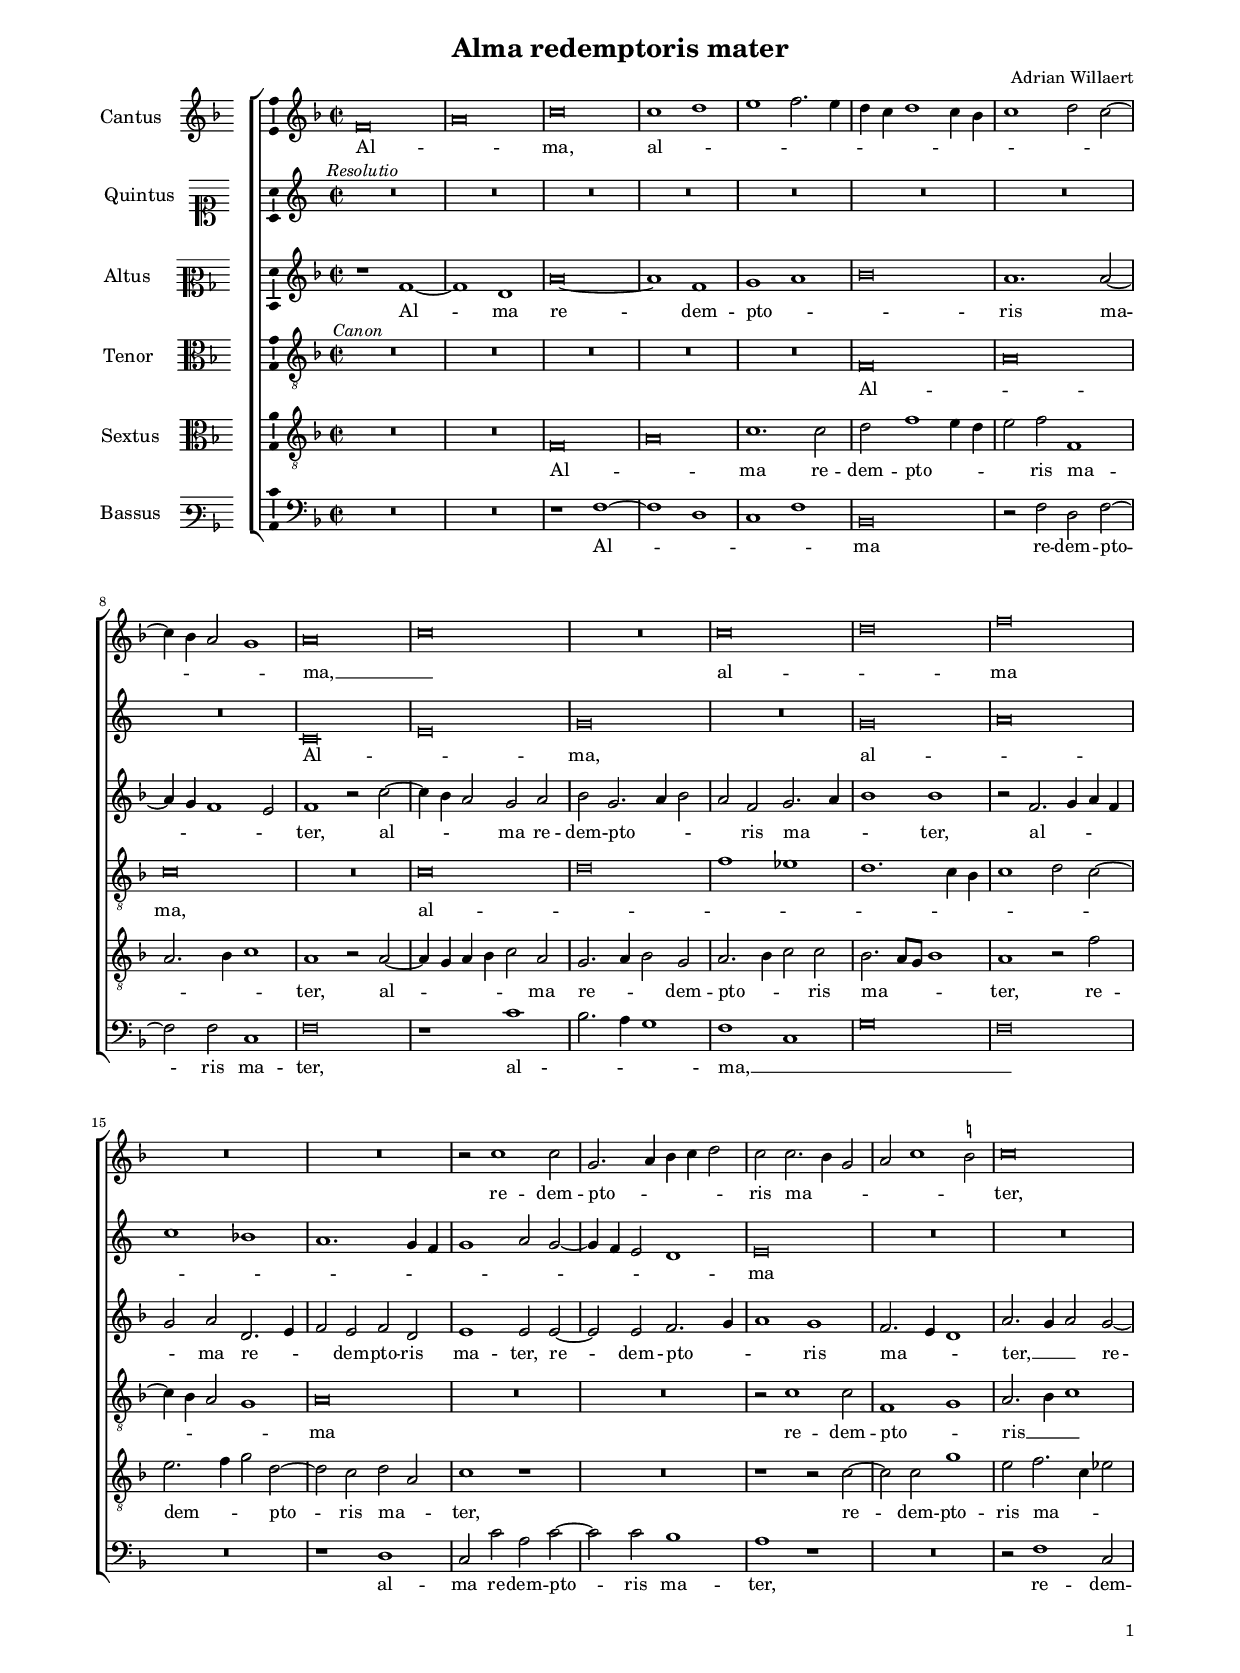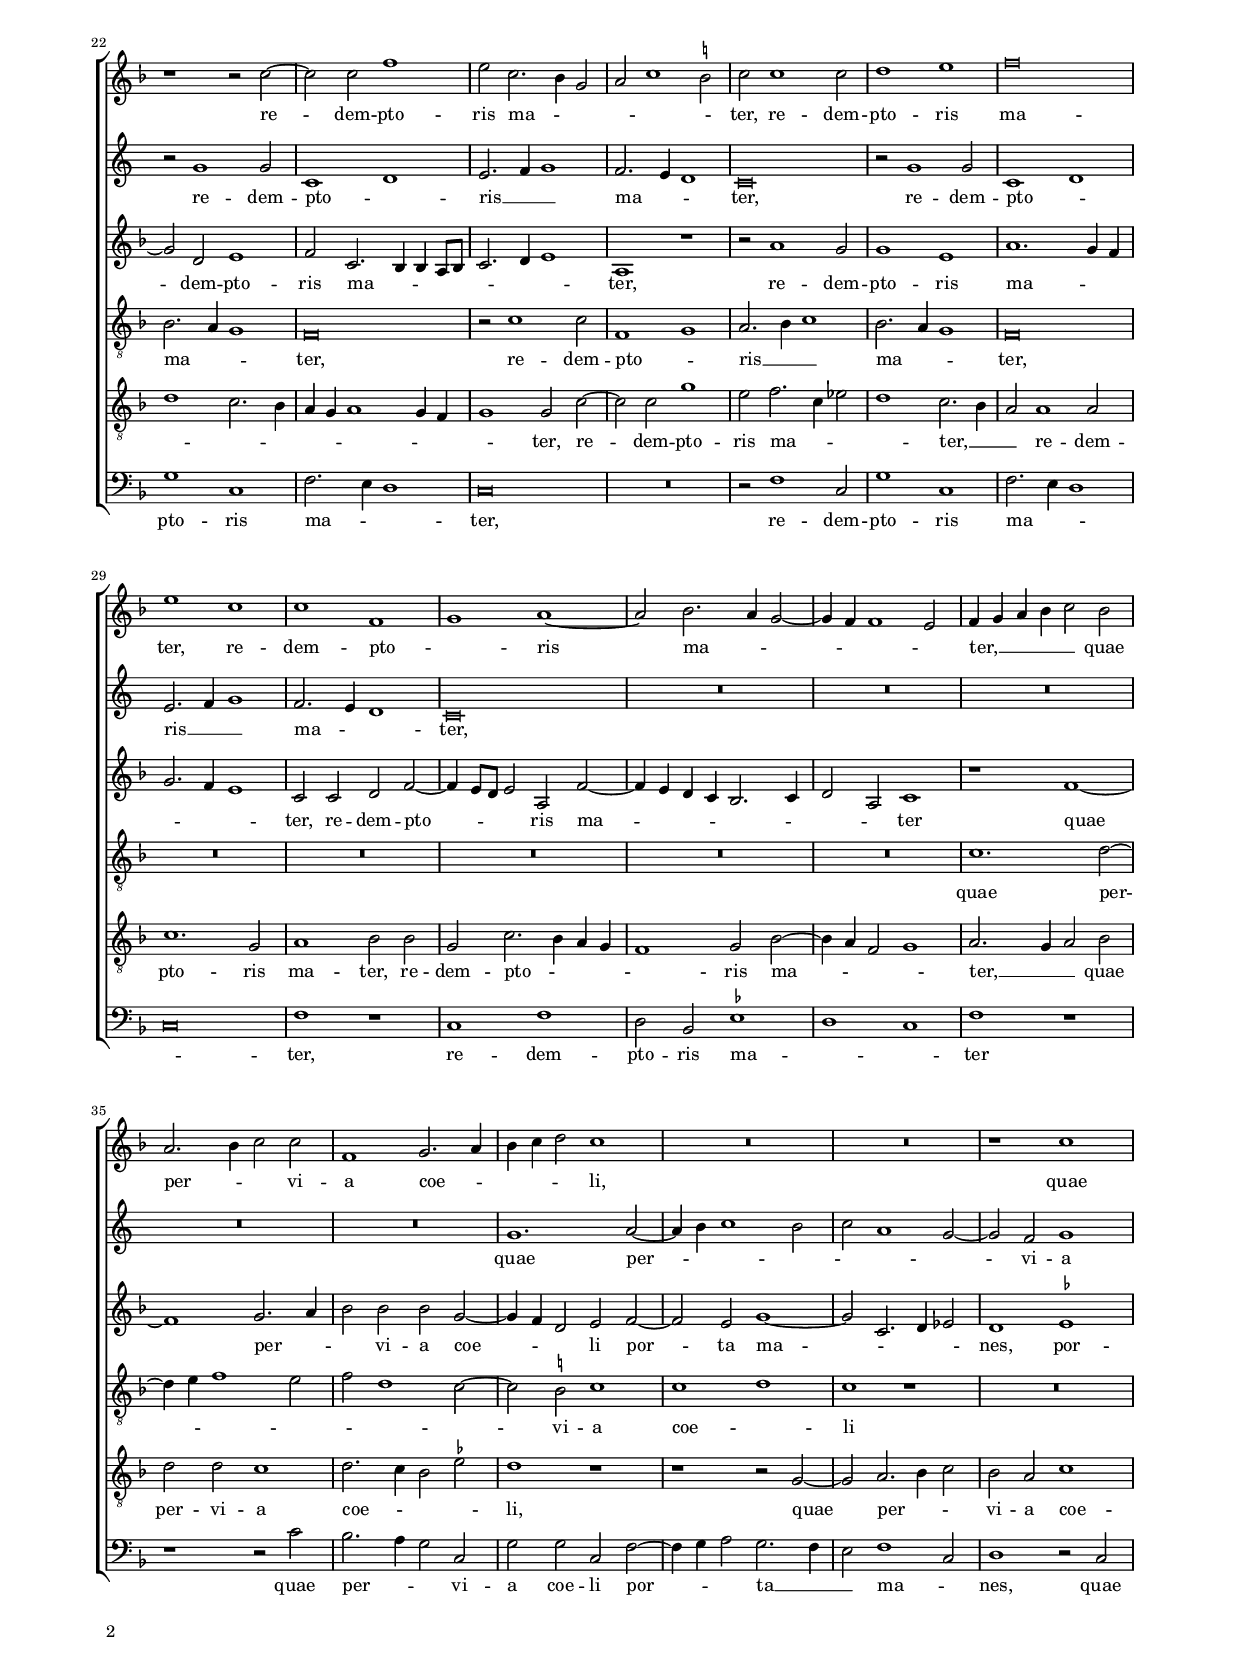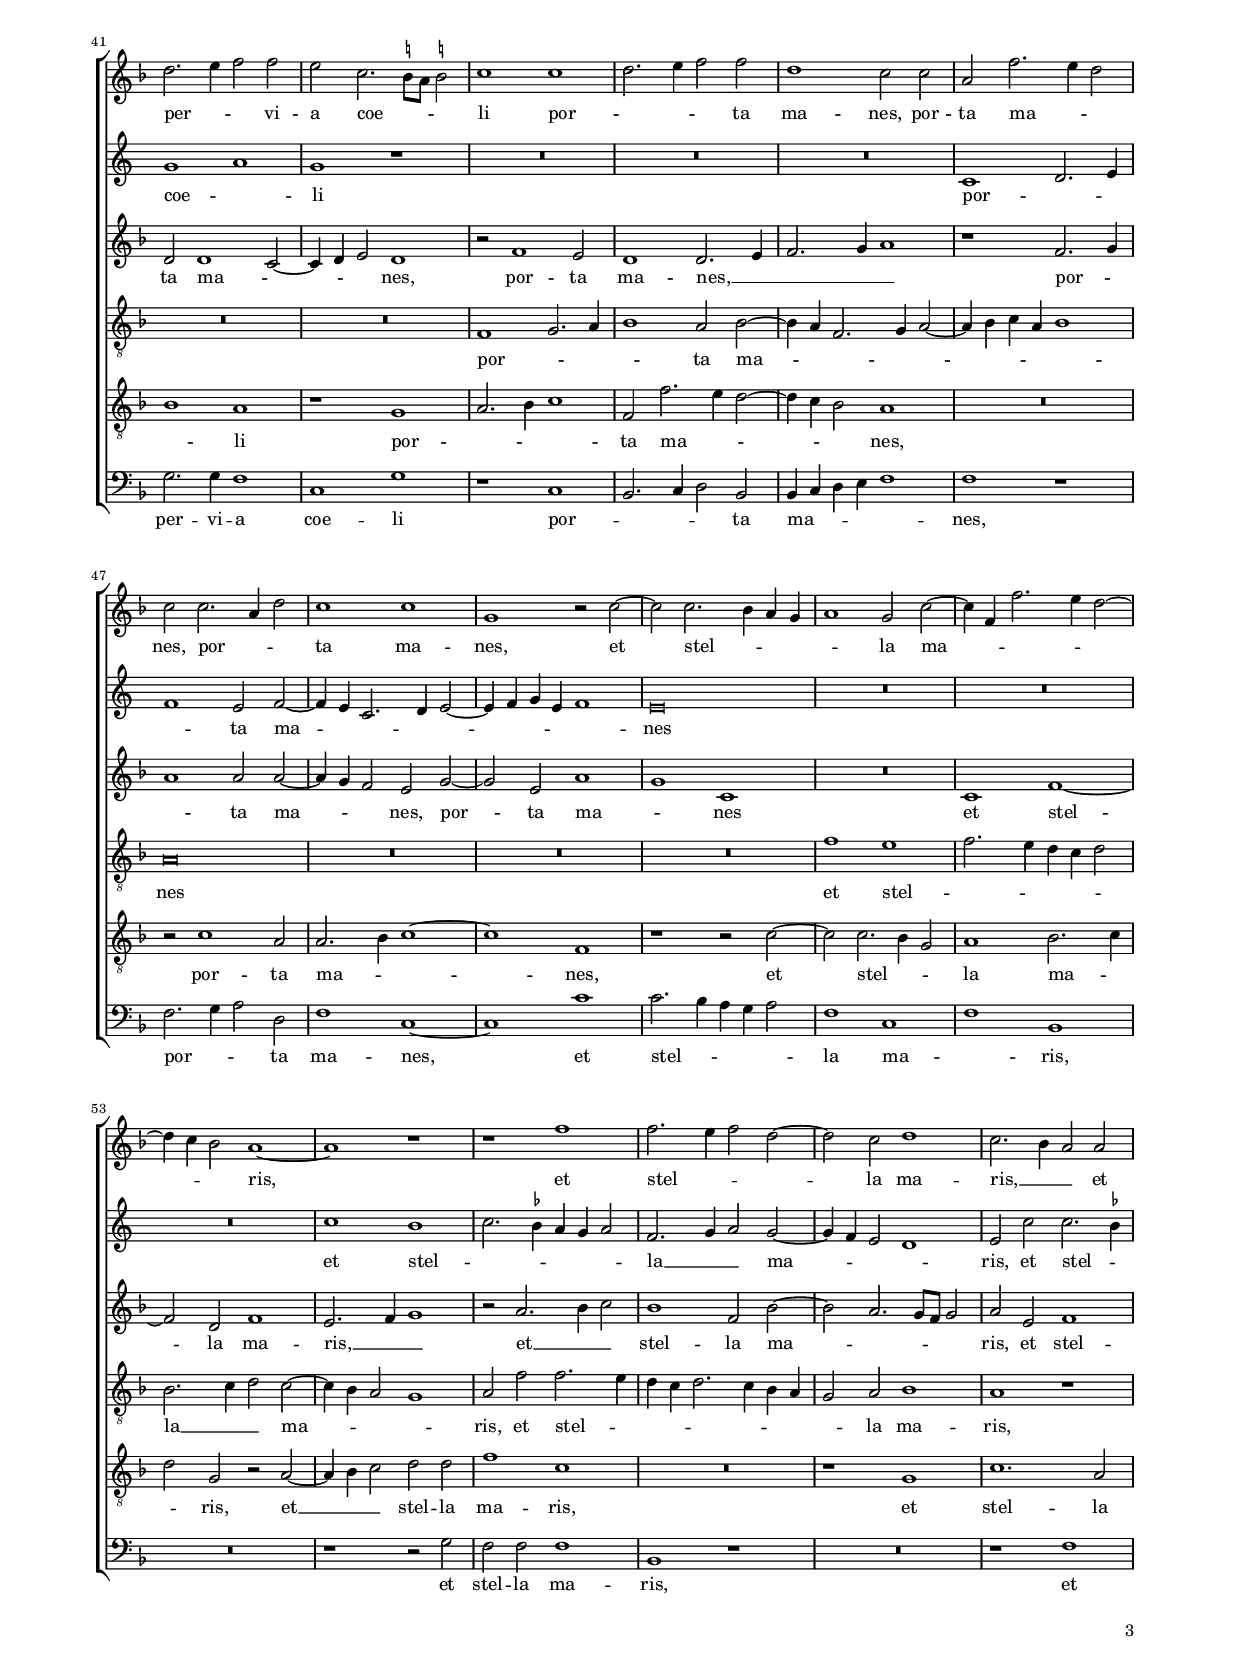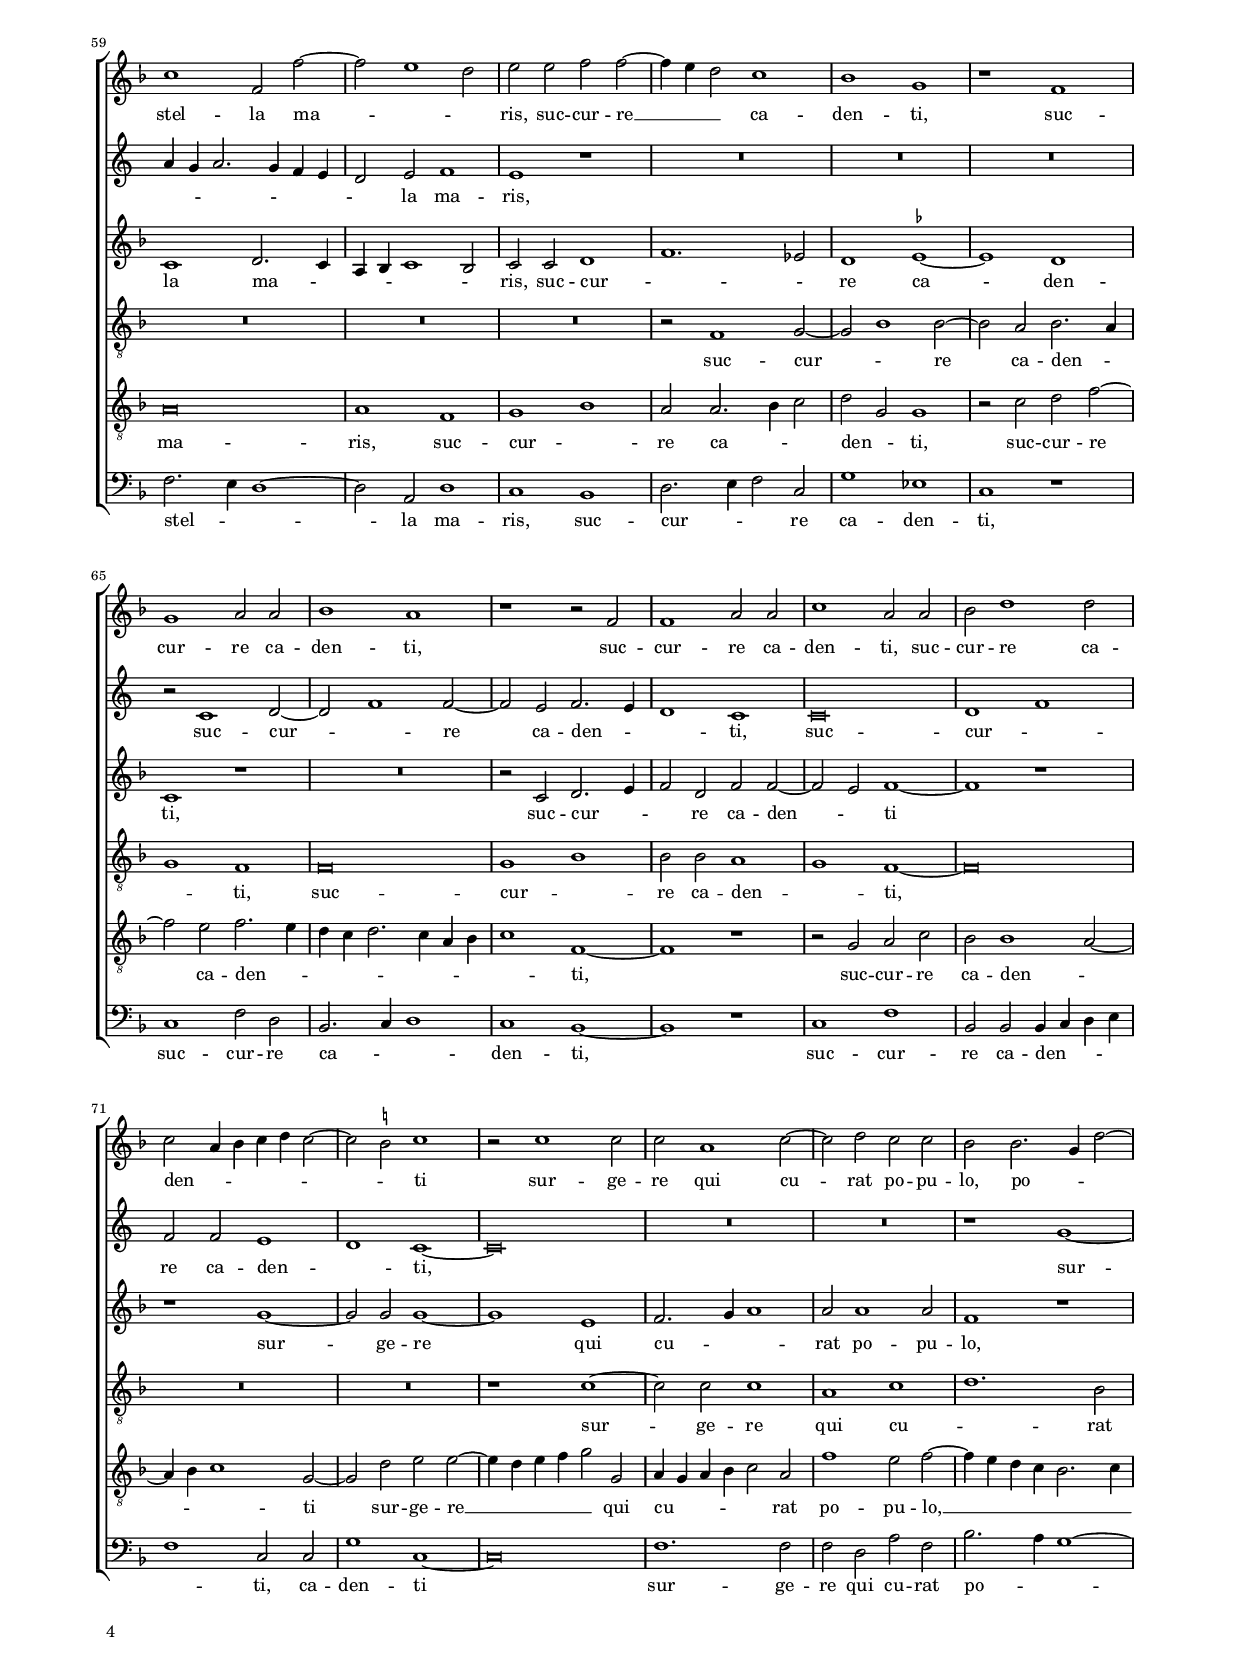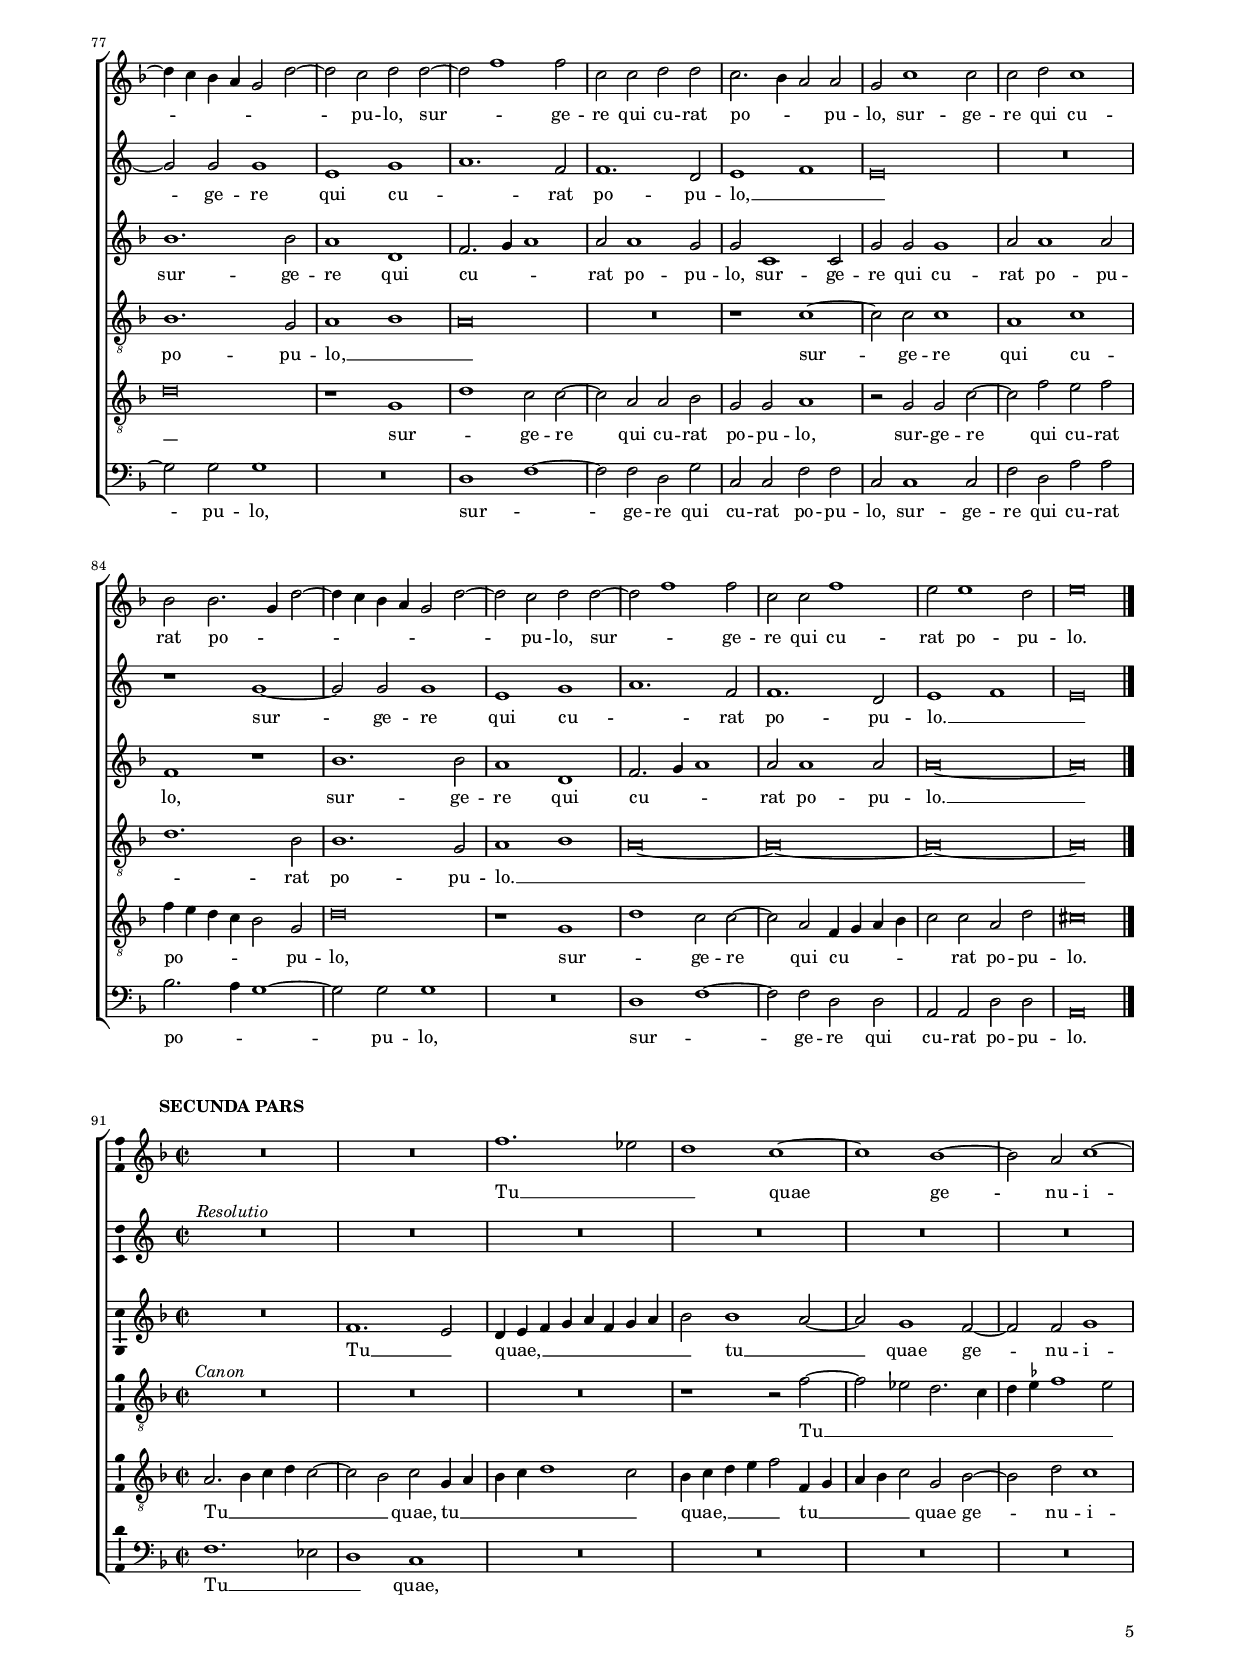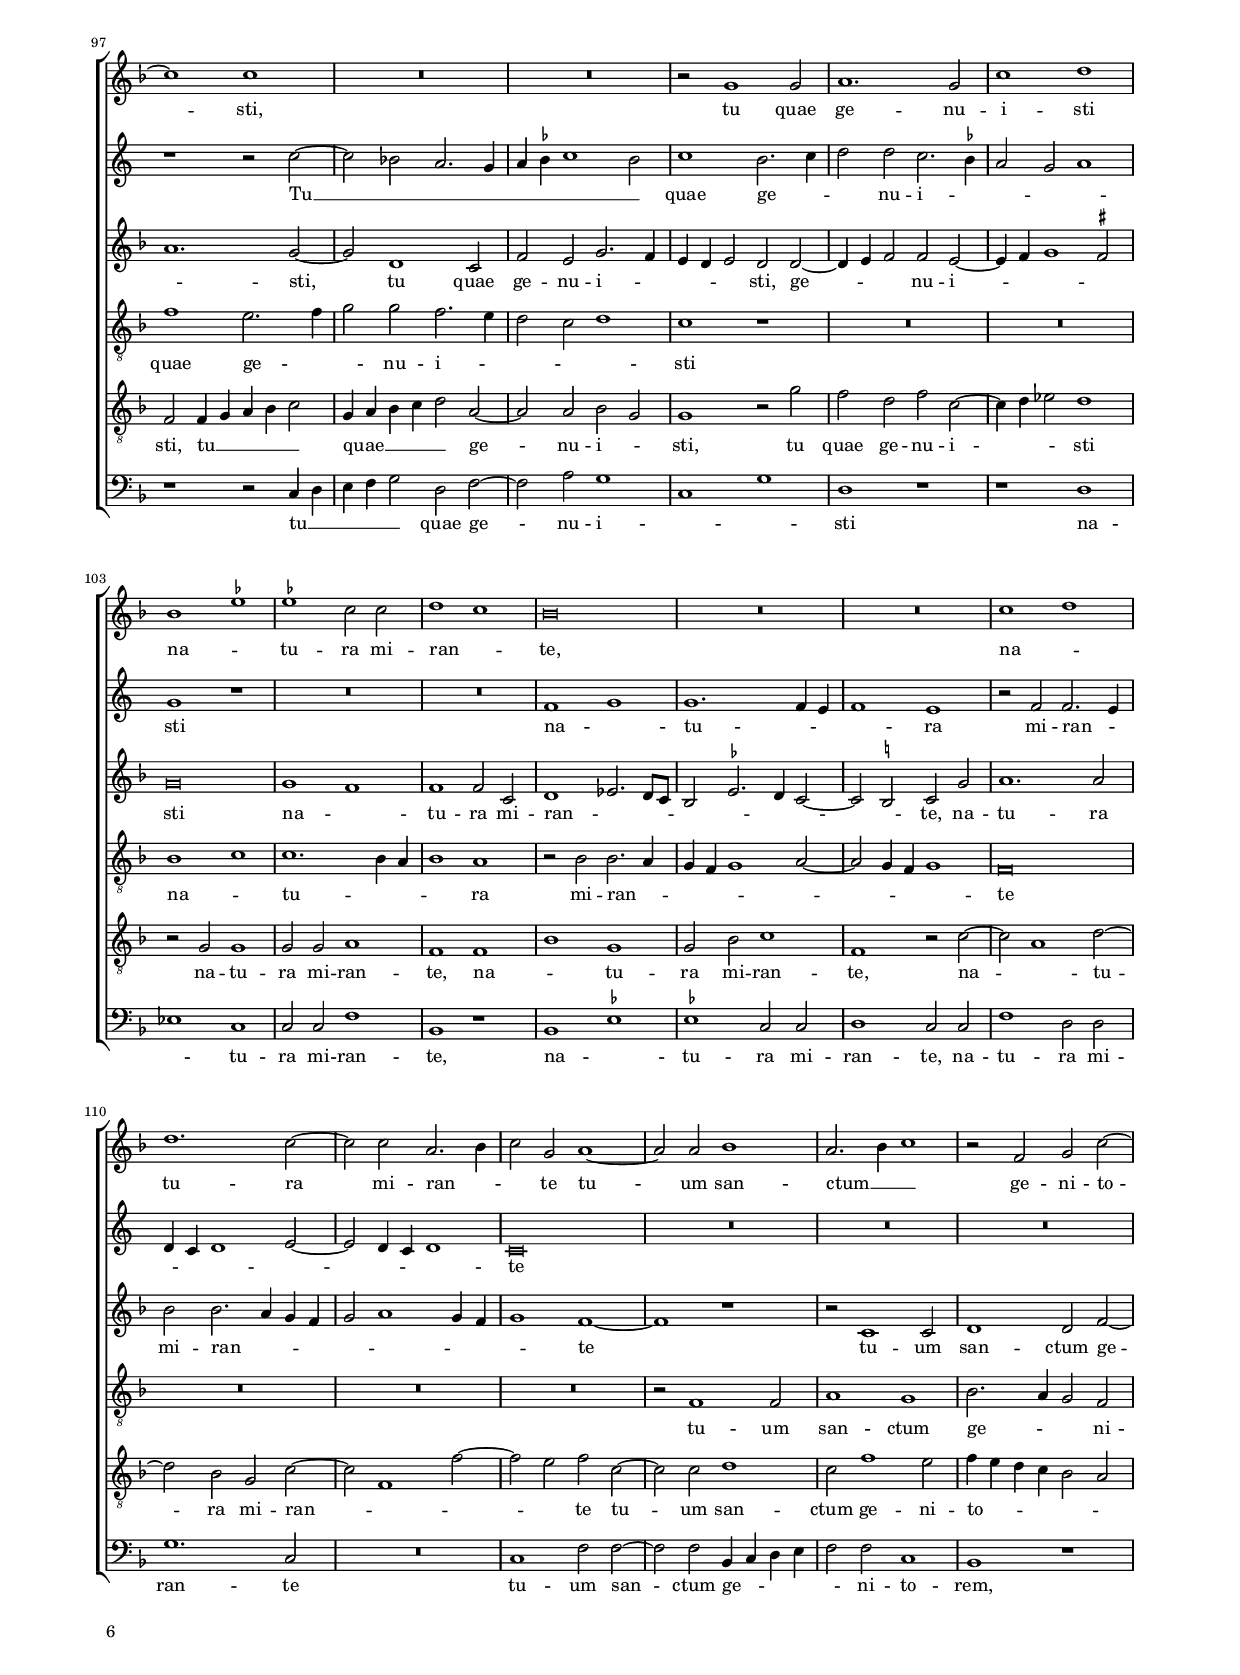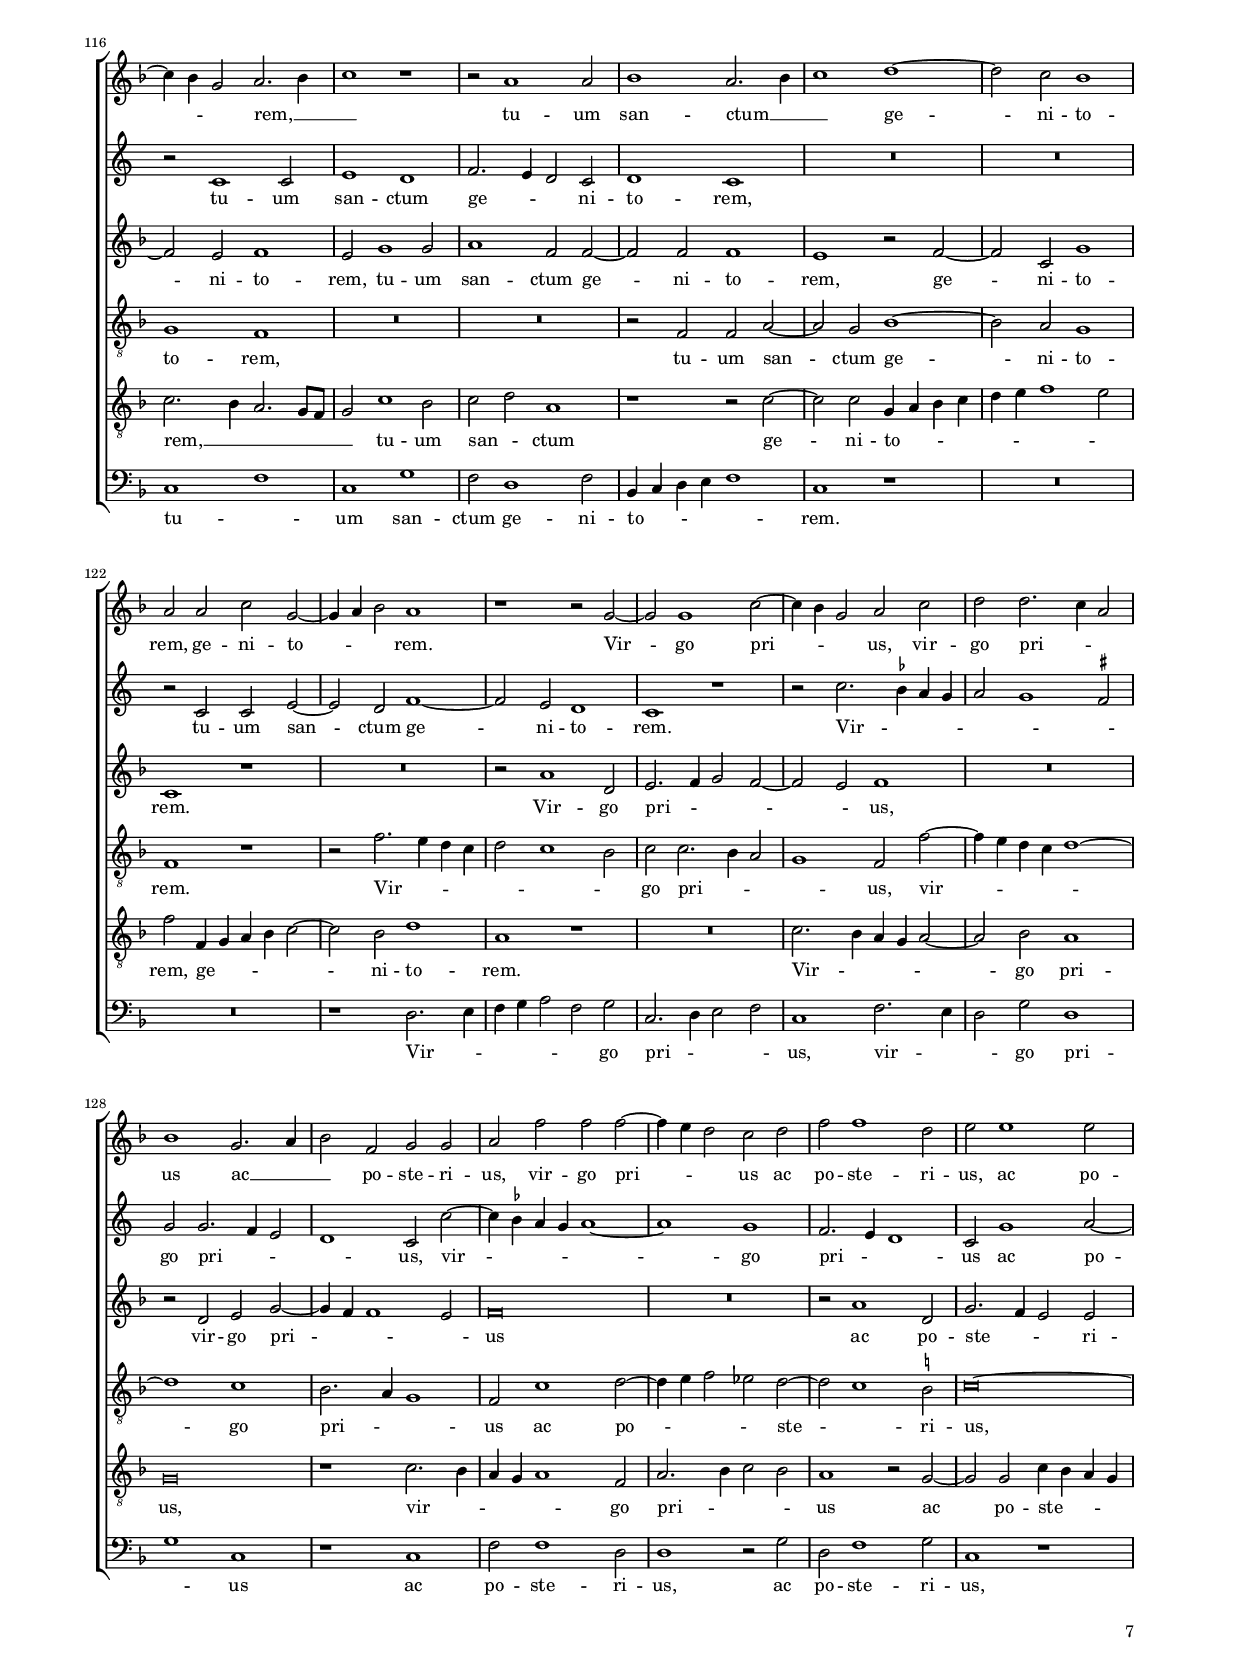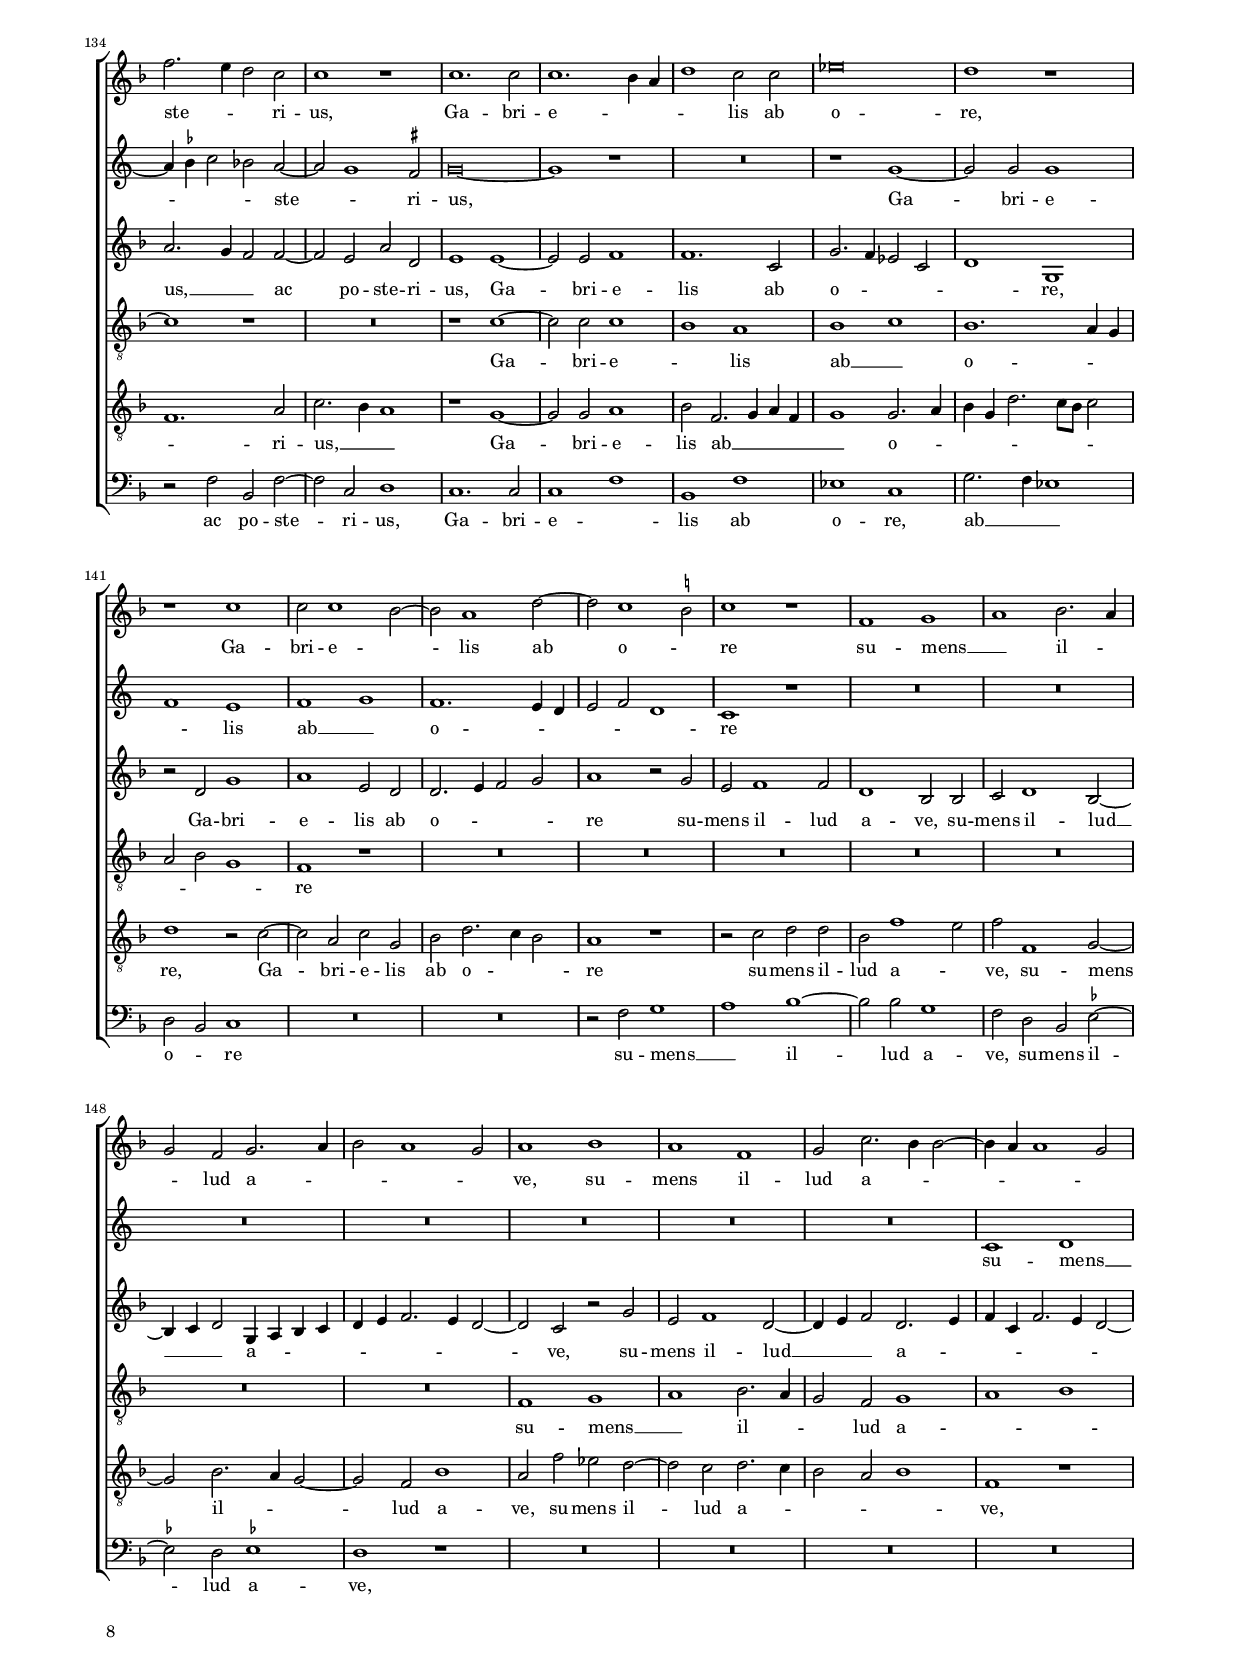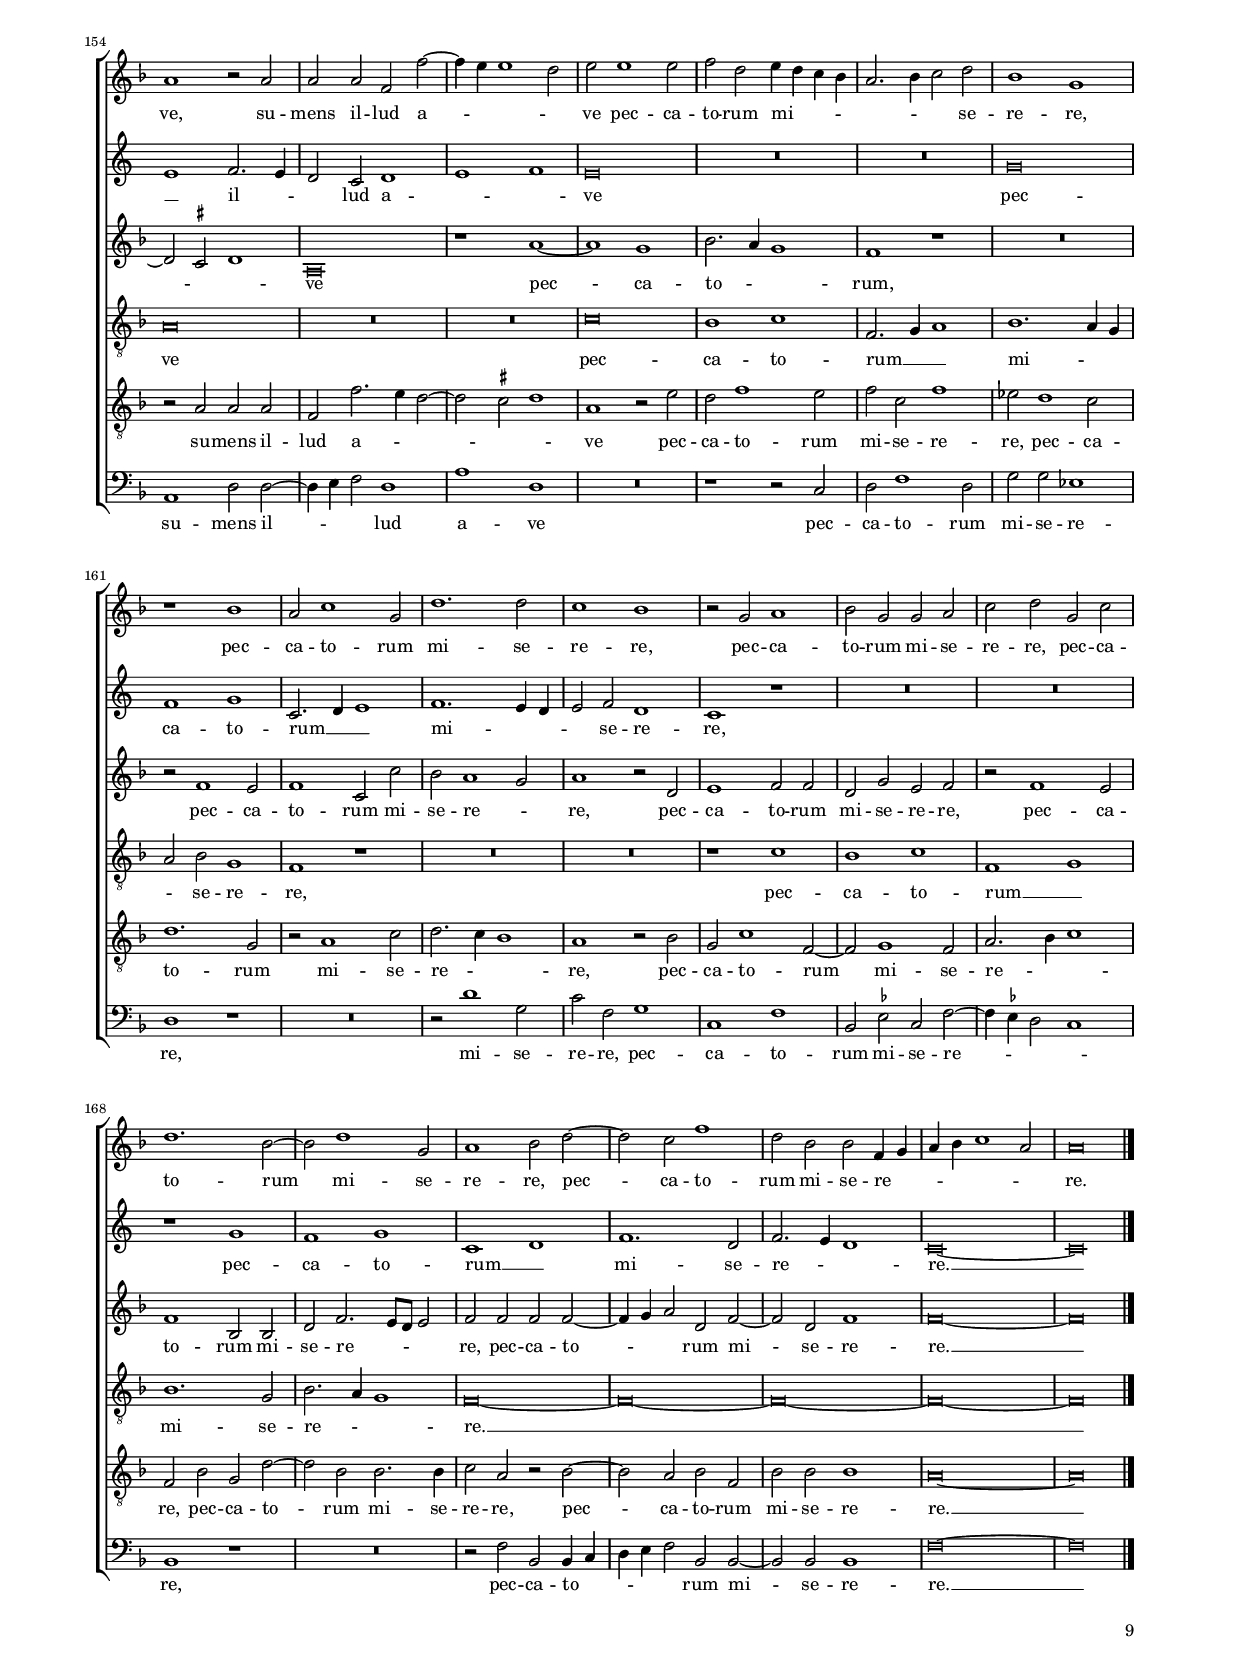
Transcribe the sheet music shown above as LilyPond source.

\header
{
  title="Alma redemptoris mater"
  composer="Adrian Willaert"
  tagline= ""
}

\version "2.24.3"
\language deutsch
#(set-global-staff-size 14.6)
% #(set-default-paper-size "letter")
#(ly:set-option 'point-and-click #f)


	ficta = { \once \set suggestAccidentals = ##t }
	
	forget = #(define-music-function (music) (ly:music?) #{
		\accidentalStyle forget
		$music
		\accidentalStyle default
		#})


\paper
	{
	top-margin = 1.5 \cm
	bottom-margin = 1 \cm
	left-margin = 1.8 \cm
	right-margin = 1.8 \cm
	ragged-bottom = ##f
	ragged-last-bottom = ##f
	print-page-number = ##f
	score-system-spacing = #'((basic-distance . 17) (minimum-distance . 14) (padding . 5) (strechability . 250))
	system-system-spacing = #'((basic-distance . 17) (minimum-distance . 14) (padding . 5) (strechability . 250))
	oddFooterMarkup=\markup   \fill-line { "" \fromproperty #'page:page-number-string }
	evenFooterMarkup=\markup  \fill-line { \fromproperty #'page:page-number-string "" }
	last-bottom-spacing = #'((basic-distance . 12) (minimum-distance . 7) (padding . 4))
	markup-system-spacing.basic-distance = #12
	systems-per-page = 3
	}

	
global = {
	\time 2/2 \set Score.measureLength = #(ly:make-moment 2/1)
	\skip 1*2*90 \bar "|."
	}


incipitcantus = \markup { \score {
	{
	\set Staff.instrumentName = \markup { \fontsize #1 "Cantus" }
	\key f \major
	\clef violin
	s4 \bar ""
	}
	\layout  {
	raggedright = ##t
	indent = 1.6 \cm
	line-width = 2.5 \cm
	\context { \Staff \remove Time_signature_engraver }
	\override Staff.Clef.Y-extent = #'(0 . 0)
	}} \hspace #1 }


incipitsextus = \markup { \score {
	{
	\set Staff.instrumentName = \markup { \fontsize #1 "Quintus" }
	\key c \major
	\clef soprano
	s4 \bar ""
	}
	\layout  {
	raggedright = ##t
	indent = 1.6 \cm
	line-width = 2.5 \cm
	\context { \Staff \remove Time_signature_engraver }
	\override Staff.Clef.Y-extent = #'(0 . 0)
	}} \hspace #1 }
      
      
incipitaltus = \markup { \score {
	{
	\set Staff.instrumentName = \markup { \fontsize #1 "Altus" }
	\key f \major
	\clef mezzosoprano
	s4 \bar ""
	}
	\layout  {
	raggedright = ##t
	indent = 1.6 \cm
	line-width = 2.5 \cm
	\context { \Staff \remove Time_signature_engraver }
	\override Staff.Clef.Y-extent = #'(0 . 0)
	}} \hspace #1 }


incipittenor = \markup { \score {
	{
	\set Staff.instrumentName = \markup { \fontsize #1 "Tenor" }
	\key f \major
	\clef alto
	s4 \bar ""
	}
	\layout  {
	raggedright = ##t
	indent = 1.6 \cm
	line-width = 2.5 \cm
	\context { \Staff \remove Time_signature_engraver }
	\override Staff.Clef.Y-extent = #'(0 . 0)
	}} \hspace #1 }
      
      
incipitquintus = \markup { \score {
	{
	\set Staff.instrumentName = \markup { \fontsize #1 "Sextus" }
	\key f \major
	\clef alto
	s4 \bar ""
	}
	\layout  {
	raggedright = ##t
	indent = 1.6 \cm
	line-width = 2.5 \cm
	\context { \Staff \remove Time_signature_engraver }
	\override Staff.Clef.Y-extent = #'(0 . 0)
	}} \hspace #1 }
      
      
incipitbassus = \markup { \score {
	{
	\set Staff.instrumentName = \markup { \fontsize #1 "Bassus" }
	\key f \major
	\clef varbaritone
	s4 \bar ""
	}
	\layout  {
	raggedright = ##t
	indent = 1.6 \cm
	line-width = 2.5 \cm
	\context { \Staff \remove Time_signature_engraver }
	\override Staff.Clef.Y-extent = #'(0 . 0)
	}} \hspace #1 }


cantus =  \relative c''
	{
	\key f \major
	f,\breve
	a\breve
	c\breve
	c1 d
%5
	e1 f2. e4 |
	d4 c d1 c4 b
	c1 d2 c~
	c4 b a2 g1
	a\breve
%10
	c\breve |
	R\breve
	c\breve
	d\breve
	f\breve
%15
	R\breve |
	R\breve
	r2 c1 c2
	g2. a4 b c d2
	c2 c2. b4 g2
%20
	a2 c1 \ficta h2 |
	c\breve
	r1 r2 c~
	c2 c f1
	e2 c2. b4 g2
%25
	a2 c1 \ficta h2 |
	c2 c1 c2
	d1 e
	f\breve
	e1 c
%30
	c1 f, |
	g1 a~
	a2 b2. a4 g2~
	g4 f f1 e2
	f4 g a b c2 b
%35
	a2. b4 c2 c |
	f,1 g2. a4
	b4 c d2 c1
	R\breve
	R\breve
%40
	r1 c |
	d2. e4 f2 f
	e2 c2. \stemDown \ficta h8 a \stemNeutral \ficta h!2
	c1 c
	d2. e4 f2 f
%45
	d1 c2 c |
	a2 f'2. e4 d2
	c2 c2. a4 d2
	c1 c
	g1 r2 c~
%50
	c2 c2. b4 a g |
	a1 g2 c~
	c4 f, f'2. e4 d2~
	d4 c b2 a1~
	a1 r
%55
	r1 f' |
	f2. e4 f2 d~
	d2 c d1
	c2. b4 a2 a
	c1 f,2 f'~
%60
	f2 e1 d2 |
	e2 e f f~
	f4 e d2 c1
	b1 g
	r1 f
%65
	g1 a2 a |
	b1 a
	r1 r2 f
	f1 a2 a
	c1 a2 a
%70
	b2 d1 d2 |
	c2 a4 b c d c2~
	c2 \ficta h c1
	r2 c1 c2
	c2 a1 c2~
%75
	c2 d c c |
	b2 b2. g4 d'2~
	d4 c b a g2 d'~
	d2 c d d~
	d2 f1 f2
%80
	c2 c d d |
	c2. b4 a2 a
	g2 c1 c2
	c2 d c1
	b2 b2. g4 d'2~
%85
	d4 c b a g2 d'~ |
	d2 c d d~
	d2 f1 f2
	c2 c f1
	e2 e1 d2
%90
	e\breve |
	}


sextus = \relative c''
	{
	\key c \major
	R\breve^\markup { \hspace #-8 \italic "Resolutio" }
	R\breve
	R\breve
	R\breve
%5
	R\breve |
	R\breve
	R\breve
	R\breve
	c,\breve
%10
	e\breve |
	g\breve
	R\breve
	g\breve
	a\breve
%15
	c1 b |
	a1. g4 f
	g1 a2 g~
	g4 f e2 d1
	e\breve
%20
	R\breve |
	R\breve
	r2 g1 g2
	c,1 d
	e2. f4 g1
%25
	f2. e4 d1 |
	c\breve
	r2 g'1 g2
	c,1 d
	e2. f4 g1
%30
	f2. e4 d1 |
	c\breve
	R\breve
	R\breve
	R\breve
%35
	R\breve |
	R\breve
	g'1. a2~
	a4 h c1 h2
	c2 a1 g2~
%40
	g2 f g1 |
	g1 a
	g1 r
	R\breve
	R\breve
%45
	R\breve |
	c,1 d2. e4
	f1 e2 f~
	f4 e c2. d4 e2~
	e4 f g e f1
%50
	e\breve |
	R\breve
	R\breve
	R\breve
	c'1 h
%55
	c2. \ficta b!4 a g a2 |
	f2. g4 a2 g~
	g4 f e2 d1
	e2 c' c2. \ficta b!4
	a4 g a2. g4 f e
%60
	d2 e f1 |
	e1 r
	R\breve
	R\breve
	R\breve
%65
	r2 c1 d2~ |
	d2 f1 f2~
	f2 e f2. e4
	d1 c
	c\breve
%70
	d1 f |
	f2 f e1
	d1 c~
	c\breve
	R\breve
%75
	R\breve |
	r1 g'~
	g2 g g1
	e1 g
	a1. f2
%80
	f1. d2 |
	e1 f
	e\breve
	R\breve
	r1 g~
%85
	g2 g g1 |
	e1 g
	a1. f2
	f1. d2
	e1 f
%90
	e\breve |
	}


altus =  \relative c'
	{
	\key f \major
	r1 f~
	f1 d
	a'\breve~
	a1 f
%5
	g1 a |
	b\breve
	a1. a2~
	a4 g f1 e2
	f1 r2 c'~
%10
	c4 b a2 g a |
	b2 g2. a4 b2
	a2 f g2. a4
	b1 b
	r2 f2. g4 a f
%15
	g2 a d,2. e4 |
	f2 e f d
	e1 e2 e~
	e2 e f2. g4
	a1 g
%20
	f2. e4 d1 |
	a'2. g4 a2 g~
	g2 d e1
	f2 c2. b4 b a8 b
	c2. d4 e1 
%25
	a,1 r |
	r2 a'1 g2
	g1 e
	a1. g4 f
	g2. f4 e1
%30
	c2 c d f~ |
	f4 e8 d e2 a, f'~
	f4 e d c b2. c4
	d2 a c1
	r1 f~
%35
	f1 g2. a4 |
	b2 b b g~
	g4 f d2 e f~
	f2 e g1~
	g2 c,2. d4 es2
%40
	d1 \ficta es |
	d2 d1 c2~
	c4 d e2 d1
	r2 f1 e2
	d1 d2. e4
%45
	f2. g4 a1 |
	r1 f2. g4
	a1 a2 a~
	a4 g f2 e g~
	g2 e a1
%50
	g1 c, |
	R\breve
	c1 f~
	f2 d f1
	e2. f4 g1
%55
	r2 a2. b4 c2 |
	b1 f2 b~
	b2 a2. g8 f g2
	a2 e f1
	c1 d2. c4
%60
	a4 b c1 b2 |
	c2 c d1
	f1. es2
	d1 \ficta es~
	\ficta es d
%65
	c1 r |
	R\breve
	r2 c d2. e4
	f2 d f f~
	f2 e f1~
%70
	f1 r |
	r1 g~
	g2 g g1~
	g1 e
	f2. g4 a1
%75
	a2 a1 a2 |
	f1 r
	b1. b2
	a1 d,
	f2. g4 a1
%80
	a2 a1 g2 |
	g2 c,1 c2
	g'2 g g1
	a2 a1 a2
	f1 r
%85
	b1. b2 |
	a1 d,
	f2. g4 a1
	a2 a1 a2
	a\breve~
%90
	a\breve |	
	}


tenor =  \relative c'
	{
	\key f \major
	R\breve^\markup { \hspace #-8 \italic "Canon" }
	R\breve
	R\breve
	R\breve
%5
	R\breve |
	f,\breve
	a\breve
	c\breve
	R\breve
%10
	c\breve |
	d\breve
	f1 es
	d1. c4 b
	c1 d2 c~
%15
	c4 b a2 g1 |
	a\breve
	R\breve
	R\breve
	r2 c1 c2
%20
	f,1 g |
	a2. b4 c1
	b2. a4 g1
	f\breve
	r2 c'1 c2
%25
	f,1 g |
	a2. b4 c1
	b2. a4 g1
	f\breve
	R\breve
%30
	R\breve |
	R\breve
	R\breve
	R\breve
	c'1. d2~
%35
	d4 e f1 e2 |
	f2 d1 c2~
	c2 \ficta h c1
	c1 d
	c1 r
%40
	R\breve |
	R\breve
	R\breve
	f,1 g2. a4
	b1 a2 b~
%45
	b4 a f2. g4 a2~ |
	a4 b c a b1
	a\breve
	R\breve
	R\breve
%50
	R\breve |
	f'1 e1
	f2. e4 d c d2
	b2. c4 d2 c~
	c4 b a2 g1
%55
	a2 f' f2. e4 |
	d4 c d2. c4 b a
	g2 a b1
	a1 r
	R\breve
%60
	R\breve |
	R\breve
	r2 f1 g2~
	g2 b1 b2~
	b2 a b2. a4
%65
	g1 f |
	f\breve
	g1 b
	b2 b a1
	g1 f~
%70
	f\breve |
	R\breve
	R\breve
	r1 c'~
	c2 c c1
%75
	a1 c |
	d1. b2
	b1. g2
	a1 b
	a\breve
%80
	R\breve |
	r1 c~
	c2 c c1
	a1 c
	d1. b2
%85
	b1. g2 |
	a1 b 
	a\breve~
	a\breve~
	a\breve~
%90
	a\breve |
	}


quintus  =  \relative c'
	{
	\key f \major
	R\breve
	R\breve
	f,\breve
	a\breve
%5
	c1. c2 |
	d2 f1 e4 d
	e2 f f,1
	a2. b4 c1
	a1 r2 a~
%10
	a4 g a b c2 a |
	g2. a4 b2 g
	a2. b4 c2 c
	b2. a8 g b1
	a1 r2 f'
%15
	e2. f4 g2 d~ |
	d2 c d a
	c1 r
	R\breve
	r1 r2 c~
%20
	c2 c g'1 |
	e2 f2. c4 es2
	d1 c2. b4
	a4 g a1 g4 f
	g1 g2 c~
%25
	c2 c g'1 |
	e2 f2. c4 es2
	d1 c2. b4
	a2 a1 a2
	c1. g2
%30
	a1 b2 b |
	g2 c2. b4 a g
	f1 g2 b~
	b4 a f2 g1
	a2. g4 a2 b
%35
	d2 d c1 |
	d2. c4 b2 \ficta es
	d1 r
	r1 r2 g,~
	g2 a2. b4 c2
%40
	b2 a c1 |
	b1 a
	r1 g
	a2. b4 c1
	f,2 f'2. e4 d2~
%45
	d4 c b2 a1 |
	R\breve
	r2 c1 a2
	a2. b4 c1~
	c1 f,
%50
	r1 r2 c'~ |
	c2 c2. b4 g2
	a1 b2. c4
	d2 g, r a~
	a4 b c2 d d
%55
	f1 c |
	R\breve
	r1 g
	c1. a2
	a\breve
%60
	a1 f |
	g1 b
	a2 a2. b4 c2
	d2 g, g1
	r2 c d f~
%65
	f2 e f2. e4 |
	d4 c d2. c4 a b
	c1 f,~
	f1 r
	r2 g a c
%70
	b2 b1 a2~ |
	a4 b c1 g2~
	g2 d' e e~
	e4 d e f g2 g,
	a4 g a b c2 a
%75
	f'1 e2 f~ |
	f4 e d c b2. c4
	d\breve
	r1 g,
	d'1 c2 c~
%80
	c2 a a b |
	g2 g a1
	r2 g g c~
	c2 f e f
	f4 e d c b2 g
%85
	d'\breve |
	r1 g,
	d'1 c2 c~
	c2 a f4 g a b
	c2 c a d
%90
	cis\breve |
	}


bassus  =  \relative c
	{
	\key f \major
	R\breve
	R\breve
	r1 f~
	f1 d
%5
	c1 f |
	b,\breve
	r2 f' d f~
	f2 f c1
	f\breve
%10
	r1 c' |
	b2. a4 g1
	f1 c
	g'\breve
	f\breve
%15
	R\breve |
	r1 d
	c2 c' a c~
	c2 c b1
	a1 r
%20
	R\breve |
	r2 f1 c2
	g'1 c,
	f2. e4 d1
	c\breve
%25
	R\breve |
	r2 f1 c2
	g'1 c,
	f2. e4 d1
	c\breve
%30
	f1 r |
	c1 f
	d2 b \ficta es1
	d1 c
	f1 r
%35
	r1 r2 c' |
	b2. a4 g2 c,
	g'2 g c, f~
	f4 g a2 g2. f4
	e2 f1 c2
%40
	d1 r2 c |
	g'2. g4 f1
	c1 g'
	r1 c,
	b2. c4 d2 b
%45
	b4 c d e f1 |
	f1 r
	f2. g4 a2 d,
	f1 c~
	c1 c'
%50
	c2. b4 a g a2 |
	f1 c
	f1 b,
	R\breve
	r1 r2 g'
%55
	f2 f f1 |
	b,1 r
	R\breve
	r1 f'
	f2. e4 d1~
%60
	d2 a d1 |
	c1 b
	d2. e4 f2 c
	g'1 es
	c1 r
%65
	c1 f2 d |
	b2. c4 d1
	c1 b~
	b1 r
	c1 f
%70
	b,2 b b4 c d e |
	f1 c2 c
	g'1 c,~
	c\breve
	f1. f2
%75
	f2 d a' f |
	b2. a4 g1~
	g2 g g1
	R\breve
	d1 f~
%80
	f2 f d g |
	c,2 c f f
	c2 c1 c2
	f2 d a' a
	b2. a4 g1~
%85
	g2 g g1 |
	R\breve
	d1 f~
	f2 f d d
	a2 a d d
%90
	a\breve |
	}


lyricscantus = \lyricmode {
	Al -- _ ma,
	al -- _ _ _ _ _ _ _ _ _ _ _ _ _ _ _ ma, __ _
	al -- _ ma
	re -- dem -- pto -- _ _ _ _ ris ma -- _ _ _ _ _ ter,
	re -- dem -- pto -- ris ma -- _ _ _ _ _ ter,
	re -- dem -- pto -- ris ma -- ter,
	re -- dem -- pto -- _ ris ma -- _ _ _ _ _ ter, __ _ _ _ _
	quae per -- _ _ vi -- a coe -- _ _ _ _ li,
	quae per -- _ _ vi -- a coe -- _ _ _ li
	por -- _ _ _ ta ma -- nes,
	por -- ta ma -- _ _ nes,
	por -- _ _ ta ma -- nes,
	et stel -- _ _ _ _ la ma -- _ _ _ _ _ _ ris,
	et stel -- _ _ _ la ma -- ris, __ _ _ 
	et stel -- la ma -- _ _ ris,
	suc -- cur -- re __ _ _ ca -- den -- ti,
	suc -- cur -- re ca -- den -- ti,
	suc -- cur -- re ca -- den -- ti,
	suc -- cur -- re ca -- den -- _ _ _ _ _ _ ti
	sur -- ge -- re qui cu -- rat po -- pu -- lo,
	po -- _ _ _ _ _ _ _ pu -- lo,
	sur -- _ ge -- re qui cu -- rat po -- _ _ pu -- lo,
	sur -- ge -- re qui cu -- rat po -- _ _ _ _ _ _ _ pu -- lo,
	sur -- _ ge -- re qui cu -- rat po -- pu -- lo.
	}


lyricssextus = \lyricmode {
	Al -- _ ma,
	al -- _ _ _ _ _ _ _ _ _ _ _ _ ma
	re -- dem -- pto -- _ ris __ _ _ ma -- _ _ ter,
	re -- dem -- pto -- _ ris __ _ _ ma -- _ _ ter,
	quae per -- _ _ _ _ _ _ vi -- a coe -- _ li
	por -- _ _ _ ta ma -- _ _ _ _ _ _ _ _ nes
	et stel -- _ _ _ _ _ la __ _ _ ma -- _ _ _ ris,
	et stel -- _ _ _ _ _ _ _ _ la ma -- ris,
	suc -- cur -- _ re ca -- den -- _ _ ti,
	suc -- cur -- _ re ca -- den -- _ ti,
	sur -- ge -- re qui cu -- _ rat po -- pu -- lo, __ _ _
	sur -- ge -- re qui cu -- _ rat po -- pu -- lo. __ _ _
	sur -- ge -- re qui cu -- rat po -- pu -- lo.
	}
	
	
lyricsaltus = \lyricmode {
	Al -- ma
	re -- dem -- pto -- _ _ ris ma -- _ _ _ ter,
	al -- _ _ ma
	re -- dem -- pto -- _ _ _ ris ma -- _ _ ter,
	al -- _ _ _ _ ma
	re -- _ _ dem -- pto -- ris ma -- ter,
	re -- dem -- pto -- _ _ ris ma -- _ _ ter, __ _ _ 
	re -- dem -- pto -- ris ma -- _ _ _ _ _ _ _ ter,
	re -- dem -- pto -- ris ma -- _ _ _ _ _ ter,
	re -- dem -- pto -- _ _ _ ris ma -- _ _ _ _ _ _ _ ter
	quae per -- _ _ vi -- a coe -- _ _ li
	por -- ta ma -- _ _ _ nes, 
	por -- ta ma -- _ _ _ nes,
	por -- ta ma -- nes, __ _ _ _ _ 
	por -- _ _ ta ma -- _ _ nes,
	por -- ta ma -- _ nes
	et stel -- la ma -- ris, __ _ _
	et __ _ _ stel -- la ma -- _ _ _ _ ris,
	et stel -- la ma -- _ _ _ _ _ ris,
	suc -- cur -- _ _ re ca -- den -- ti,
	suc -- cur -- _ _ re ca -- den -- _ ti
	sur -- ge -- re qui cu -- _ _ rat po -- pu -- lo,
	sur -- ge -- re qui cu -- _ _ rat po -- pu -- lo,
	sur -- ge -- re qui cu -- rat po -- pu -- lo,
	sur -- ge -- re qui cu -- _ _ rat po -- pu -- lo. __
	}


lyricstenor = \lyricmode {
	Al -- _ ma,
	al -- _ _ _ _ _ _ _ _ _ _ _ _ ma
	re -- dem -- pto -- _ ris __ _ _ ma -- _ _ ter,
	re -- dem -- pto -- _ ris __ _ _ ma -- _ _ ter,
	quae per -- _ _ _ _ _ _ vi -- a coe -- _ li
	por -- _ _ _ ta ma -- _ _ _ _ _ _ _ _ nes
	et stel -- _ _ _ _ _ la __ _ _ ma -- _ _ _ ris,
	et stel -- _ _ _ _ _ _ _ _ la ma -- ris,
	suc -- cur -- _ re ca -- den -- _ _ ti,
	suc -- cur -- _ re ca -- den -- _ ti,
	sur -- ge -- re qui cu -- _ rat po -- pu -- lo, __ _ _
	sur -- ge -- re qui cu -- _ rat po -- pu -- lo. __ _ _
	}


lyricsquintus = \lyricmode {
	Al -- _ ma
	re -- dem -- pto -- _ _ _ ris ma -- _ _ _ ter,
	al -- _ _ _ _ ma
	re -- _ _ dem -- pto -- _ _ ris ma -- _ _ _ ter,
	re -- dem -- _ _ pto -- ris ma -- _ ter,
	re -- dem -- pto -- ris ma -- _ _ _ _ _ _ _ _ _ _ _ ter,
	re -- dem -- pto -- ris ma -- _ _ _ ter, __ _ _
	re -- dem -- pto -- ris ma -- ter,
	re -- dem -- pto -- _ _ _ _ ris ma -- _ _ _ ter, __ _ _
	quae per -- vi -- a coe -- _ _ _ li,
	quae per -- _ _ vi -- a coe -- _ li
	por -- _ _ _ ta ma -- _ _ _ _ nes,
	por -- ta ma -- _ _ nes,
	et stel -- _ _ la ma -- _ _ ris,
	et __ _ _ stel -- la ma -- ris,
	et stel -- la ma -- ris,
	suc -- cur -- _ re ca -- _ _ den -- _ ti,
	suc -- cur -- re ca -- den -- _ _ _ _ _ _ _ _ ti,
	suc -- cur -- re ca -- den -- _ _ _ ti
	sur -- ge -- re __ _ _ _ _ qui cu -- _ _ _ _ rat po -- pu -- lo, __ _ _ _ _ _ _ 
	sur -- _ ge -- re qui cu -- rat po -- pu -- lo,
	sur -- ge -- re qui cu -- rat po -- _ _ _ _ pu -- lo,
	sur -- _ ge -- re qui cu -- _ _ _ _ rat po -- pu -- lo.
	}


lyricsbassus = \lyricmode {
	Al -- _ _ _ ma
	re -- dem -- pto -- ris ma -- ter,
	al -- _ _ _ ma, __ _ _ _
	al -- ma
	re -- dem -- pto -- ris ma -- ter,
	re -- dem -- pto -- ris ma -- _ _ ter,
	re -- dem -- pto -- ris ma -- _ _ _ ter,
	re -- dem -- pto -- ris ma -- _ _ ter
	quae per -- _ _ vi -- a coe -- li
	por -- _ _ ta __ _ _ ma -- _ nes,
	quae per -- vi -- a coe -- li
	por -- _ _ _ ta ma -- _ _ _ _ nes,
	por -- _ _ ta ma -- nes,
	et stel -- _ _ _ _ la ma -- _ ris,
	et stel -- la ma -- ris,
	et stel -- _ _ la ma -- ris,
	suc -- cur -- _ _ re ca -- den -- ti,
	suc -- cur -- re ca -- _ _ den -- ti,
	suc -- cur -- re ca -- den -- _ _ _ _ ti,
	ca -- den -- ti
	sur -- ge -- re qui cu -- rat po -- _ _ pu -- lo,
	sur -- _ ge -- re qui cu -- rat po -- pu -- lo,
	sur -- ge -- re qui cu -- rat po -- _ _ pu -- lo,
	sur -- _ ge -- re qui cu -- rat po -- pu -- lo.
	}


\score
{  
	\transpose c c {
	\new ChoirStaff \with { \override StaffGrouper.staff-staff-spacing.basic-distance = #12 }
	<<

	\new Staff << \global
	\new Voice="v1" {
		\set Staff.instrumentName=\incipitcantus
		\set Staff.midiInstrument = "reed organ"
		\clef violin
		\cantus }
	\new Lyrics \lyricsto "v1" {\lyricscantus }
	>>


	\new Staff << \global
	\new Voice="v6" {
		\set Staff.instrumentName=\incipitsextus
		\set Staff.midiInstrument = "reed organ"
		\clef violin 
		\sextus}
	\new Lyrics \lyricsto "v6" {\lyricssextus }
	>>


	\new Staff << \global
	\new Voice="v2" {
		\set Staff.instrumentName=\incipitaltus
		\set Staff.midiInstrument = "reed organ"
		\clef violin % "G_8"
		\altus}
	\new Lyrics \lyricsto "v2" {\lyricsaltus }
	>>


	\new Staff << \global
	\new Voice="v3" {
		\set Staff.instrumentName=\incipittenor
		\set Staff.midiInstrument = "reed organ"
		\clef "G_8"
		\tenor }
	\new Lyrics \lyricsto "v3" {\lyricstenor }
	>>


	\new Staff << \global
	\new Voice="v5" {
		\set Staff.instrumentName=\incipitquintus
		\set Staff.midiInstrument = "reed organ"
		\clef "G_8"
		\quintus}
	\new Lyrics \lyricsto "v5" {\lyricsquintus }
	>>


	\new Staff << \global
	\new Voice="v4" {
		\set Staff.instrumentName=\incipitbassus
		\set Staff.midiInstrument = "reed organ"
		\clef bass
		\bassus }
	\new Lyrics \lyricsto "v4" {\lyricsbassus}
	>>

	>>
	} % transpose

	\layout
	{
	indent = 2.6 \cm
%	\context { \Lyrics \override VerticalAxisGroup.nonstaff-relatedstaff-spacing.padding = #2 }
%	\context { \Lyrics \override LyricText.font-size = #1 }	
	\context { \Staff \override TimeSignature.break-visibility = #end-of-line-invisible }
	\context { \Staff \consists Ambitus_engraver }
    \context { \Staff \consists Ambitus_engraver }
	\context { \Score \override BarNumber.padding = #2 }
	\context { \Voice \override NoteHead.style = #'baroque }
	}

\midi
	{
	\tempo 2 = 90
	}

}

%%%%%%%%%%%%%%%%%%%%  SECUNDA PARS   %%%%%%%%%%%%%%%%%%%%


global = {
	\time 2/2 \set Score.measureLength = #(ly:make-moment 2/1)
	\set Score.currentBarNumber = #91
	\skip 1*2*84 \bar "|."
	}


cantus =  \relative c''
	{
	\key f \major
	R\breve
	R\breve
	f1. es2
	d1 c~
%5
	c1 b~ |
	b2 a c1~
	c1 c
	R\breve
	R\breve
%10
	r2 g1 g2 |
	a1. g2
	c1 d
	b1 \ficta es
	\ficta es1 c2 c
%15
	d1 c |
	b\breve
	R\breve
	R\breve
	c1 d
%20
	d1. c2~ |
	c2 c a2. b4
	c2 g a1~
	a2 a b1
	a2. b4 c1
%25
	r2 f, g c~ |
	c4 b g2 a2. b4
	c1 r
	r2 a1 a2
	b1 a2. b4
%30
	c1 d~ |
	d2 c b1
	a2 a c g~
	g4 a b2 a1
	r1 r2 g~
%35
	g2 g1 c2~ |
	c4 b g2 a c
	d2 d2. c4 a2
	b1 g2. a4
	b2 f g g
%40
	a2 f' f f~ |
	f4 e d2 c d
	f2 f1 d2
	e2 e1 e2
	f2. e4 d2 c
%45
	c1 r |
	c1. c2
	c1. b4 a
	d1 c2 c
	es\breve
%50
	d1 r |
	r1 c
	c2 c1 b2~
	b2 a1 d2~
	d2 c1 \ficta h2
%55
	c1 r |
	f,1 g
	a1 b2. a4
	g2 f g2. a4
	b2 a1 g2
%60
	a1 b |
	a1 f
	g2 c2. b4 b2~
	b4 a a1 g2
	a1 r2 a
%65
	a2 a f f'~ |
	f4 e e1 d2
	e2 e1 e2
	f2 d e4 d c b
	a2. b4 c2 d
%70
	b1 g |
	r1 b
	a2 c1 g2
	d'1. d2
	c1 b
%75
	r2 g a1 |
	b2 g g a
	c2 d g, c
	d1. b2~
	b2 d1 g,2
%80
	a1 b2 d~ |
	d2 c f1
	d2 b b f4 g
	a4 b c1 a2
	a\breve |
	}


sextus = \relative c''
	{
	\key c \major
	R\breve^\markup { \hspace #-8 \italic "Resolutio" }
	R\breve
	R\breve
	R\breve
%5
	R\breve |
	R\breve
	r1 r2 c~
	c2 b a2. g4
	a4 \ficta b c1 \forget h2
%10
	c1 h2. c4 |
	d2 d c2. \ficta b!4
	a2 g a1
	g1 r
	R\breve
%15
	R\breve |
	f1 g
	g1. f4 e
	f1 e
	r2 f f2. e4
%20
	d4 c d1 e2~ |
	e2 d4 c d1
	c\breve
	R\breve
	R\breve
%25
	R\breve |
	r2 c1 c2
	e1 d
	f2. e4 d2 c
	d1 c
%30
	R\breve |
	R\breve
	r2 c c e~
	e2 d f1~
	f2 e d1
%35
	c1 r |
	r2 c'2. \ficta b!4 a g
	a2 g1 \ficta fis2
	g2 g2. f4 e2
	d1 c2 c'~
%40
	c4 \ficta b! a g a1~ |
	a1 g
	f2. e4 d1
	c2 g'1 a2~
	a4 \ficta b! c2 b! a~
%45
    a2 g1 \ficta fis2 |	
	g\breve~
	g1 r
	R\breve
	r1 g~
%50
	g2 g g1 |
	f1 e
	f1 g
	f1. e4 d
	e2 f d1
%55
	c1 r |
	R\breve
	R\breve
	R\breve
	R\breve
%60
	R\breve
	R\breve
	R\breve
	c1 d
	e1 f2. e4
%65
	d2 c d1 |
	e1 f
	e\breve
	R\breve
	R\breve
%70
	g\breve |
	f1 g
	c,2. d4 e1
	f1. e4 d
	e2 f d1
%75
	c1 r |
	R\breve
	R\breve
	r1 g'
	f1 g
%80
	c,1 d |
	f1. d2
	f2. e4 d1
	c\breve~
	c\breve |
	}


altus =  \relative c'
	{
	\key f \major
	R\breve
	f1. e2
	d4 e f g a f g a
	b2 b1 a2~
%5
	a2 g1 f2~ |
	f2 f g1
	a1. g2~
	g2 d1 c2
	f2 e g2. f4
%10
	e4 d e2 d d~ |
	d4 e f2 f e~
	e4 f g1 \ficta fis2
	g\breve
	g1 f
%15
	f1 f2 c |
	d1 es2. d8 c
	b2 \ficta es2. d4 c2~
	c2 \ficta h c g'
	a1. a2
%20
	b2 b2. a4 g f |
	g2 a1 g4 f
	g1 f~
	f1 r
	r2 c1 c2
%25
	d1 d2 f~ |
	f2 e f1
	e2 g1 g2
	a1 f2 f~
	f2 f f1
%30
	e1 r2 f~ |
	f2 c g'1
	c,1 r
	R\breve
	r2 a'1 d,2
%35
	e2. f4 g2 f~ |
	f2 e f1
	R\breve
	r2 d e g~
	g4 f f1 e2
%40
	f\breve |
	R\breve
	r2 a1 d,2
	g2. f4 e2 e
	a2. g4 f2 f~
%45
	f2 e a d, |
	e1 e~
	e2 e f1
	f1. c2
	g'2. f4 es2 c
%50
	d1 g, |
	r2 d' g1
	a1 e2 d
	d2. e4 f2 g
	a1 r2 g
%55
	e2 f1 f2 |
	d1 b2 b
	c2 d1 b2~
	b4 c d2 g,4 a b c
	d4 e f2. e4 d2~
%60
	d2 c r g' |
	e2 f1 d2~
	d4 e f2 d2. e4
	f4 c f2. e4 d2~
	d2 \ficta cis d1
%65
	a\breve |
	r1 a'~
	a1 g
	b2. a4 g1
	f1 r
%70
	R\breve |
	r2 f1 e2
	f1 c2 c'
	b2 a1 g2
	a1 r2 d,
%75
	e1 f2 f |
	d2 g e f
	r2 f1 e2
	f1 b,2 b
	d2 f2. e8 d e2
%80
	f2 f f f~ |
	f4 g a2 d, f~
	f2 d f1
	f\breve~
	f\breve |
	}


tenor =  \relative c'
	{
	\key f \major
	R\breve^\markup { \hspace #-9 \italic "Canon" }
	R\breve
	R\breve
	r1 r2 f~
%5
	f2 es d2. c4 |
	d4 \ficta es f1 \forget e2
	f1 e2. f4
	g2 g f2. e4
	d2 c d1
%10
	c1 r |
	R\breve
	R\breve
	b1 c
	c1. b4 a
%15
	b1 a |
	r2 b b2. a4
	g4 f g1 a2~
	a2 g4 f g1
	f\breve
%20
	R\breve |
	R\breve
	R\breve
	r2 f1 f2
	a1 g
%25
	b2. a4 g2 f |
	g1 f
	R\breve
	R\breve
	r2 f f a~
%30
	a2 g b1~ |
	b2 a g1
	f1 r
	r2 f'2. e4 d c
	d2 c1 b2
%35
	c2 c2. b4 a2 |
	g1 f2 f'~
	f4 e d c d1~
	d1 c
	b2. a4 g1
%40
	f2 c'1 d2~ |
	d4 e f2 es d~
	d2 c1 \ficta h2
	c\breve~
	c1 r
%45
	R\breve |
	r1 c~
	c2 c c1
	b1 a
	b1 c
%50
	b1. a4 g |
	a2 b g1
	f1 r
	R\breve
	R\breve
%55
	R\breve |
	R\breve
	R\breve
	R\breve
	R\breve
%60
	f1 g |
	a1 b2. a4
	g2 f g1
	a1 b
	a\breve
%65
	R\breve |
	R\breve
	c\breve
	b1 c
	f,2. g4 a1
%70
	b1. a4 g |	
	a2 b g1
	f1 r
	R\breve
	R\breve
%75
	r1 c' |
	b1 c
	f,1 g
	b1. g2
	b2. a4 g1
%80
	f\breve~ |
	f\breve~
	f\breve~
	f\breve~
	f\breve |
	}


quintus  =  \relative c'
	{
	\key f \major
	a2. b4 c d c2~
	c2 b c g4 a
	b4 c d1 c2
	b4 c d e f2 f,4 g
%5
	a4 b c2 g b~ |
	b2 d c1
	f,2 f4 g a b c2
	g4 a b c d2 a~
	a2 a b g
%10
	g1 r2 g' |
	f2 d f c~
	c4 d es2 d1
	r2 g, g1
	g2 g a1
%15
	f1 f |
	b1 g
	g2 b c1
	f,1 r2 c'~
	c2 a1 d2~
%20
	d2 b g c~ |
	c2 f,1 f'2~
	f2 e f c~
	c2 c d1
	c2 f1 e2
%25
	f4 e d c b2 a |
	c2. b4 a2. g8 f
	g2 c1 b2
	c2 d a1
	r1 r2 c~
%30
	c2 c g4 a b c |
	d4 e f1 e2
	f2 f,4 g a b c2~
	c2 b d1
	a1 r
%35
	R\breve |
	c2. b4 a g a2~
	a2 b a1
	g\breve
	r1 c2. b4
%40
	a4 g a1 f2 |
	a2. b4 c2 b
	a1 r2 g~
	g2 g c4 b a g
	f1. a2
%45
	c2. b4 a1 |
	r1 g~
	g2 g a1
	b2 f2. g4 a f
	g1 g2. a4
%50
	b4 g d'2. c8 b c2 |
	d1 r2 c~
	c2 a c g
	b2 d2. c4 b2
	a1 r
%55
	r2 c d d |
	b2 f'1 e2
	f2 f,1 g2~
	g2 b2. a4 g2~
	g2 f b1
%60
	a2 f' es d~ |
	d2 c d2. c4
	b2 a b1
	f1 r
	r2 a a a
%65
	f2 f'2. e4 d2~ |
	d2 \ficta cis d1
	a1 r2 e'
	d2 f1 e2
	f2 c f1
%70
	es2 d1 c2 |
	d1. g,2
	r2 a1 c2
	d2. c4 b1
	a1 r2 b
%75
	g2 c1 f,2~ |
	f2 g1 f2
	a2. b4 c1
	f,2 b g d'~
	d2 b b2. b4
%80
	c2 a r b~ |
	b2 a b f
	b2 b b1
	a\breve~
	a\breve |
	}


bassus  =  \relative c
	{
	\key f \major
	f1. es2
	d1 c
	R\breve
	R\breve
%5
	R\breve |
	R\breve
	r1 r2 c4 d
	e4 f g2 d f~
	f2 a g1
%10
	c,1 g' |
	d1 r
	r1 d
	es1 c
	c2 c f1
%15
	b,1 r |
	b1 \ficta es
	\ficta es1 c2 c
	d1 c2 c
	f1 d2 d
%20
	g1. c,2 |
	R\breve
	c1 f2 f~
	f2 f b,4 c d e
	f2 f c1
%25
	b1 r |
	c1 f
	c1 g'
	f2 d1 f2
	b,4 c d e f1
%30
	c1 r |
	R\breve
	R\breve
	r1 d2. e4
	f4 g a2 f g
%35
	c,2. d4 e2 f |
	c1 f2. e4
	d2 g d1
	g1 c,
	r1 c
%40
	f2 f1 d2 |
	d1 r2 g
	d2 f1 g2
	c,1 r
	r2 f b, f'~
%45
	f2 c d1 |
	c1. c2
	c1 f
	b,1 f'
	es1 c
%50
	g'2. f4 es1 |
	d2 b c1
	R\breve
	R\breve
	r2 f g1
%55
	a1 b~ |
	b2 b g1
	f2 d b \ficta es~
	\ficta es2 d \ficta es!1
	d1 r
%60
	R\breve |
	R\breve
	R\breve
	R\breve
	a1 d2 d~
%65
	d4 e f2 d1 |
	a'1 d,
	R\breve
	r1 r2 c
	d2 f1 d2
%70
	g2 g es1 |
	d1 r
	R\breve
	r2 d'1 g,2
	c2 f, g1
%75
	c,1 f |
	b,2 \ficta es c f~
	f4 \ficta es d2 c1 
	b1 r
	R\breve
%80
	r2 f' b, b4 c |
	d4 e f2 b, b~
	b2 b b1
	f'\breve~
	f\breve |
	}


lyricscantus = \lyricmode {
	Tu __ _ _ quae ge -- nu -- i -- sti,
	tu quae ge -- nu -- i -- sti
	na -- _ tu -- ra mi -- ran -- _ te,
	na -- _ tu -- ra mi -- ran -- _ _ te
	tu -- um san -- ctum __ _ _ ge -- ni -- to -- _ _ rem, __ _ _
	tu -- um san -- ctum __ _ _ ge -- ni -- to -- rem,
	ge -- ni -- to -- _ _ rem.
	Vir -- go pri -- _ _ us,
	vir -- go pri -- _ _ us
	ac __ _ _ po -- ste -- ri -- us,
	vir -- go pri -- _ _ us
	ac po -- ste -- ri -- us,
	ac po -- ste -- _ _ ri -- us,
	Ga -- bri -- e -- _ _ _ lis ab o -- re,
	Ga -- bri -- e -- _ lis ab o -- _ re
	su -- mens __ _ il -- _ _ lud a -- _ _ _ _ ve,
	su -- mens il -- lud a -- _ _ _ _ _ ve,
	su -- mens il -- lud a -- _ _ _ ve
	pec -- ca -- to -- rum mi -- _ _ _ _ _ _ se -- re -- re,
	pec -- ca -- to -- rum mi -- se -- re -- re,
	pec -- ca -- to -- rum mi -- se -- re -- re,
	pec -- ca -- to -- rum mi -- se -- re -- re,
	pec -- ca -- to -- rum mi -- se -- re -- _ _ _ _ _ re.
	}


lyricssextus = \lyricmode {
	Tu __ _ _ _ _ _ _ _ quae ge -- _ _ nu -- i -- _ _ _ _ sti
	na -- _ tu -- _ _ _ ra mi -- ran -- _ _ _ _ _ _ _ _ te
	tu -- um san -- ctum ge -- _ _ ni -- to -- rem,
	tu -- um san -- ctum ge -- ni -- to -- rem.
	Vir -- _ _ _ _ _ _ go pri -- _ _ _ us,
	vir -- _ _ _ _ go pri -- _ _ us
	ac po -- _ _ _ ste -- _ ri -- us,
	Ga -- bri -- e -- _ lis ab __ _ o -- _ _ _ _ _ re
	su -- mens __ _ il -- _ _ lud a -- _ _ ve
	pec -- ca -- to -- rum __ _ _ mi -- _ _ _ se -- re -- re,
	pec -- ca -- to -- rum __ _ mi -- se -- re -- _ _ re. __
	}


lyricsaltus = \lyricmode {
	Tu __ _ quae, __ _ _ _ _ _ _ _ _ 
	tu __ _ quae ge -- nu -- i -- _ sti,
	tu quae ge -- nu -- i -- _ _ _ _ sti,
	ge -- _ _ nu -- i -- _ _ _ sti
	na -- _ tu -- ra mi -- ran -- _ _ _ _ _ _ _ _ te,
	na -- tu -- ra mi -- ran -- _ _ _ _ _ _ _ _ te
	tu -- um san -- ctum ge -- ni -- to -- rem,
	tu -- um san -- ctum ge -- ni -- to -- rem,
	ge -- ni -- to -- rem.
	Vir -- go pri -- _ _ _ _ us,
	vir -- go pri -- _ _ _ us
	ac po -- ste -- _ _ ri -- us, __ _ _ 
	ac po -- ste -- ri -- us,
	Ga -- bri -- e -- lis ab o -- _ _ _ _ re,
	Ga -- bri -- e -- lis ab o -- _ _ _ re
	su -- mens il -- lud a -- ve,
	su -- mens il -- lud __ _ _ a -- _ _ _ _ _ _ _ _ ve,
	su -- mens il -- lud __ _ _ a -- _ _ _ _ _ _ _ _ ve
	pec -- ca -- to -- _ _ rum,
	pec -- ca -- to -- rum mi -- se -- re -- _ re,
	pec -- ca -- to -- rum mi -- se -- re -- re,
	pec -- ca -- to -- rum mi -- se -- re -- _ _ _ re,
	pec -- ca -- to -- _ _ rum mi -- se -- re -- re. __
	}


lyricstenor = \lyricmode {
	Tu __ _ _ _ _ _ _ _ quae ge -- _ _ nu -- i -- _ _ _ _ sti
	na -- _ tu -- _ _ _ ra mi -- ran -- _ _ _ _ _ _ _ _ te
	tu -- um san -- ctum ge -- _ _ ni -- to -- rem,
	tu -- um san -- ctum ge -- ni -- to -- rem.
	Vir -- _ _ _ _ _ _ go pri -- _ _ _ us,
	vir -- _ _ _ _ go pri -- _ _ us
	ac po -- _ _ _ ste -- _ ri -- us,
	Ga -- bri -- e -- _ lis ab __ _ o -- _ _ _ _ _ re
	su -- mens __ _ il -- _ _ lud a -- _ _ ve
	pec -- ca -- to -- rum __ _ _ mi -- _ _ _ se -- re -- re,
	pec -- ca -- to -- rum __ _ mi -- se -- re -- _ _ re. __
	}


lyricsquintus = \lyricmode {
	Tu __ _ _ _ _ _ quae,
	tu __ _ _ _ _ _ quae, __ _ _ _ _
	tu __ _ _ _ _ quae ge -- nu -- i -- sti,
	tu __ _ _ _ _ quae __ _ _ _ _ ge -- nu -- i -- _ sti,
	tu quae ge -- nu -- i -- _ _ sti
	na -- tu -- ra mi -- ran -- te,
	na -- _ tu -- ra mi -- ran -- te,
	na -- _ tu -- ra mi -- ran -- _ _ _ te
	tu -- um san -- ctum ge -- ni -- to -- _ _ _ _ _ rem, __ _ _ _ _ _ 
	tu -- um san -- _ ctum ge -- ni -- to -- _ _ _ _ _ _ _ rem,
	ge -- _ _ _ _ ni -- to -- rem.
	Vir -- _ _ _ _ go pri -- us,
	vir -- _ _ _ _ go pri -- _ _ _ us
	ac po -- ste -- _ _ _ _ ri -- us, __ _ _
	Ga -- bri -- e -- lis ab __ _ _ _ _ o -- _ _ _ _ _ _ _ re,
	Ga -- bri -- e -- lis ab o -- _ _ re
	su -- mens il -- lud a -- _ ve,
	su -- mens il -- _ _ lud a -- ve,
	su -- mens il -- lud a -- _ _ _ _ ve,
	su -- mens il -- lud a -- _ _ _ _ ve
	pec -- ca -- to -- rum mi -- se -- re -- re,
	pec -- ca -- to -- rum mi -- se -- re -- _ _ re,
	pec -- ca -- to -- rum mi -- se -- re -- _ _ re,
	pec -- ca -- to -- rum mi -- se -- re -- re,
	pec -- ca -- to -- rum mi -- se -- re -- re. __
	}


lyricsbassus = \lyricmode {
	Tu __ _ _ quae,
	tu __ _ _ _ _ quae ge -- nu -- i -- _ _ sti
	na -- _ tu -- ra mi -- ran -- te,
	na -- _ tu -- ra mi -- ran -- te,
	na -- tu -- ra mi -- ran -- te
	tu -- um san -- ctum ge -- _ _ _ _ ni -- to -- rem,
	tu -- _ um san -- ctum ge -- ni -- to -- _ _ _ _ rem.
	Vir -- _ _ _ _ _ go pri -- _ _ _ us,
	vir -- _ _ go pri -- _ us
	ac po -- ste -- ri -- us,
	ac po -- ste -- ri -- us,
	ac po -- ste -- ri -- us,
	Ga -- bri -- e -- _ lis ab o -- re,
	ab __ _ _ o -- _ re
	su -- mens __ _ il -- lud a -- ve,
	su -- mens il -- lud a -- ve,
	su -- mens il -- _ _ lud a -- ve
	pec -- ca -- to -- rum mi -- se -- re -- re,
	mi -- se -- re -- re,
	pec -- ca -- to -- rum mi -- se -- re -- _ _ _ re,
	pec -- ca -- to -- _ _ _ _ rum mi -- se -- re -- re. __
	}


\score
{  
	\transpose c c {
	\new ChoirStaff \with { \override StaffGrouper.staff-staff-spacing.basic-distance = #12 }
	<<

	\new Staff <<\global
	\new Voice="v1" {
	  %\set Staff.instrumentName="Cantus"
		\set Staff.midiInstrument = "reed organ"
		\clef violin
		\cantus }
	\new Lyrics \lyricsto "v1" {\lyricscantus }
	>>


	\new Staff << \global
	\new Voice="v6" {
	  %\set Staff.instrumentName="Sextus"
		\set Staff.midiInstrument = "reed organ"
		\clef violin 
		\sextus}
	\new Lyrics \lyricsto "v6" {\lyricssextus }
	>>


	\new Staff << \global
	\new Voice="v2" {
	  %\set Staff.instrumentName="Altus"
		\set Staff.midiInstrument = "reed organ"
		\clef violin % "G_8"
		\altus}
	\new Lyrics \lyricsto "v2" {\lyricsaltus }
	>>


	\new Staff <<\global
	\new Voice="v3" {
	  %\set Staff.instrumentName="Tenor"
		\set Staff.midiInstrument = "reed organ"
		\clef "G_8"
		\tenor }
	\new Lyrics \lyricsto "v3" {\lyricstenor }
	>>


	\new Staff << \global
	\new Voice="v5" {
	  %\set Staff.instrumentName="Quintus"
		\set Staff.midiInstrument = "reed organ"
		\clef "G_8"
		\quintus}
	\new Lyrics \lyricsto "v5" {\lyricsquintus }
	>>


	\new Staff <<\global
	\new Voice="v4" {
	  %\set Staff.instrumentName="Bassus"
		\set Staff.midiInstrument = "reed organ"
		\clef bass
		\bassus }
	\new Lyrics \lyricsto "v4" {\lyricsbassus}
	>>

	>>
	} % transpose

	\layout
	{
	indent = 0 \cm
%	\context { \Lyrics \override VerticalAxisGroup.nonstaff-relatedstaff-spacing.padding = #2 }
%	\context { \Lyrics \override LyricText.font-size = #1 }
	\context { \Staff \override TimeSignature.break-visibility = #end-of-line-invisible }
	\context { \Staff \consists Ambitus_engraver }
    \context { \Staff \consists Ambitus_engraver }
	\context { \Score \override BarNumber.padding = #2 }
	\context { \Voice \override NoteHead.style = #'baroque }
	}

	\header { piece = \markup { \hspace #7 \column { \raise #2  \transparent "x" \bold "SECUNDA PARS"} } }
	
\midi
	{
	\tempo 2 = 90
	}

}

% EOF
